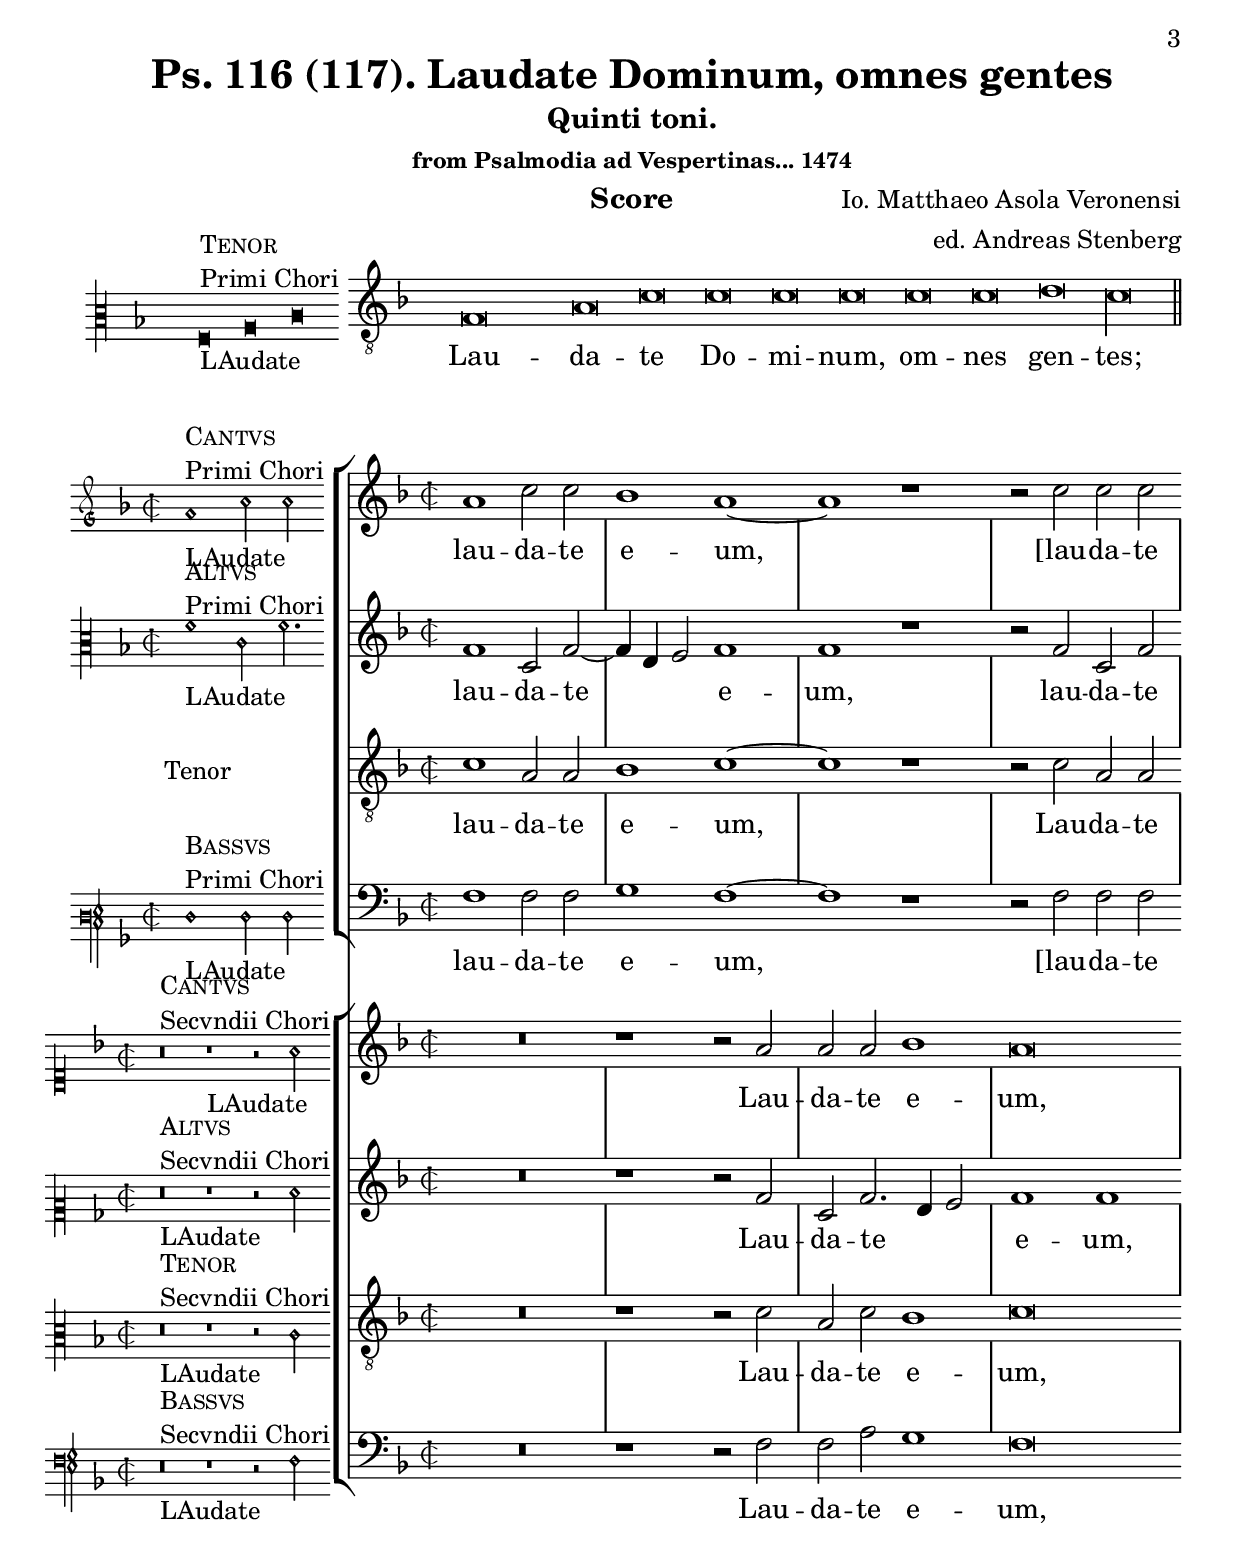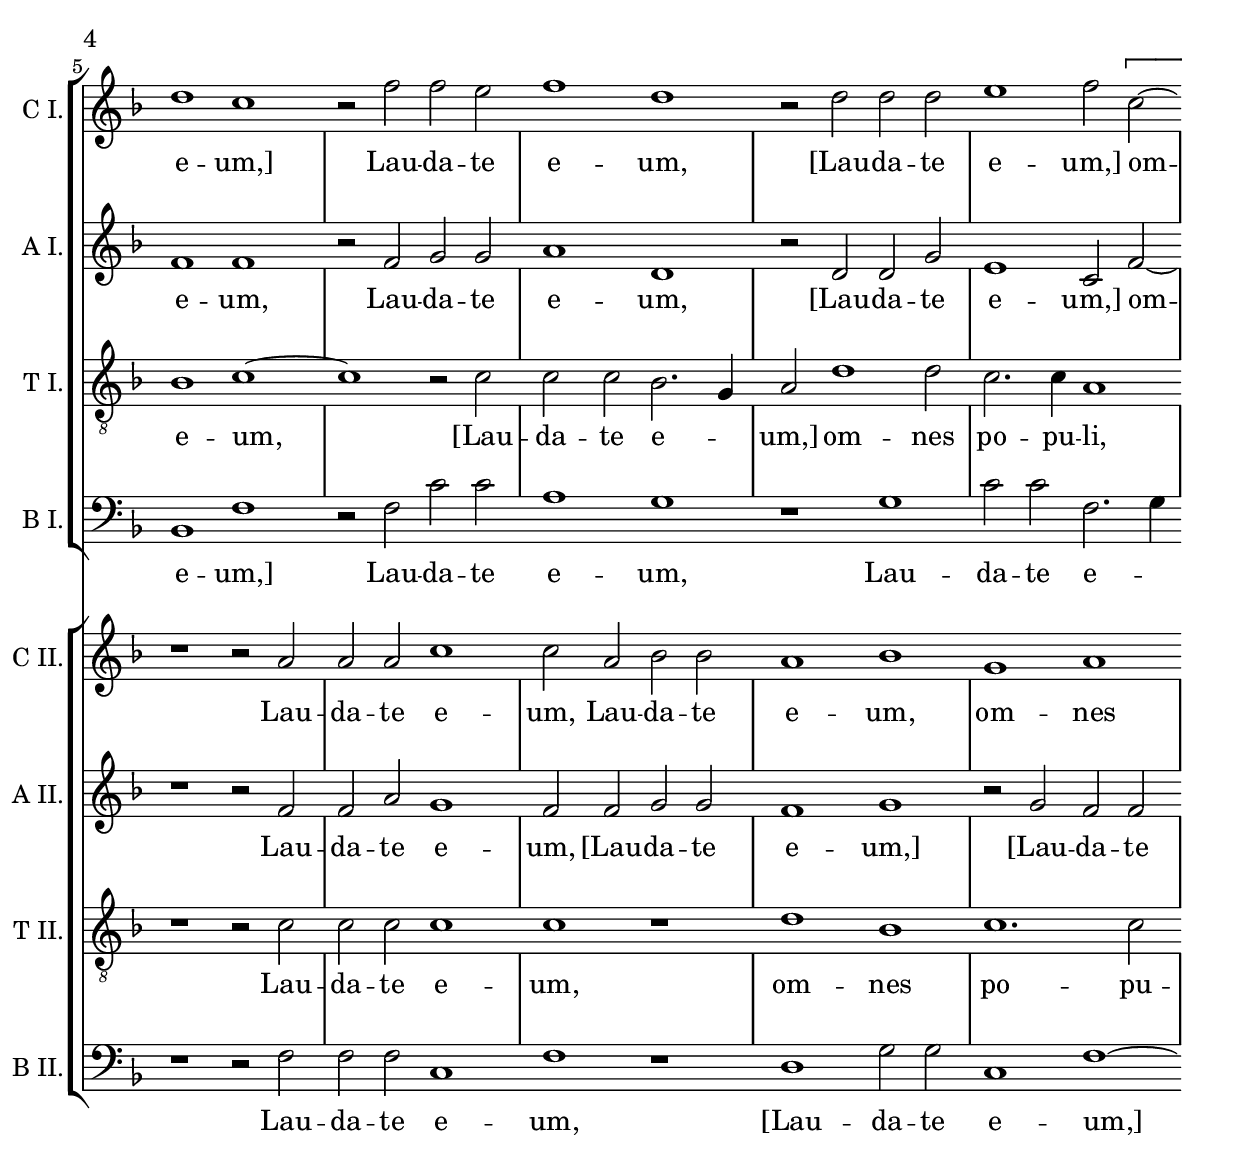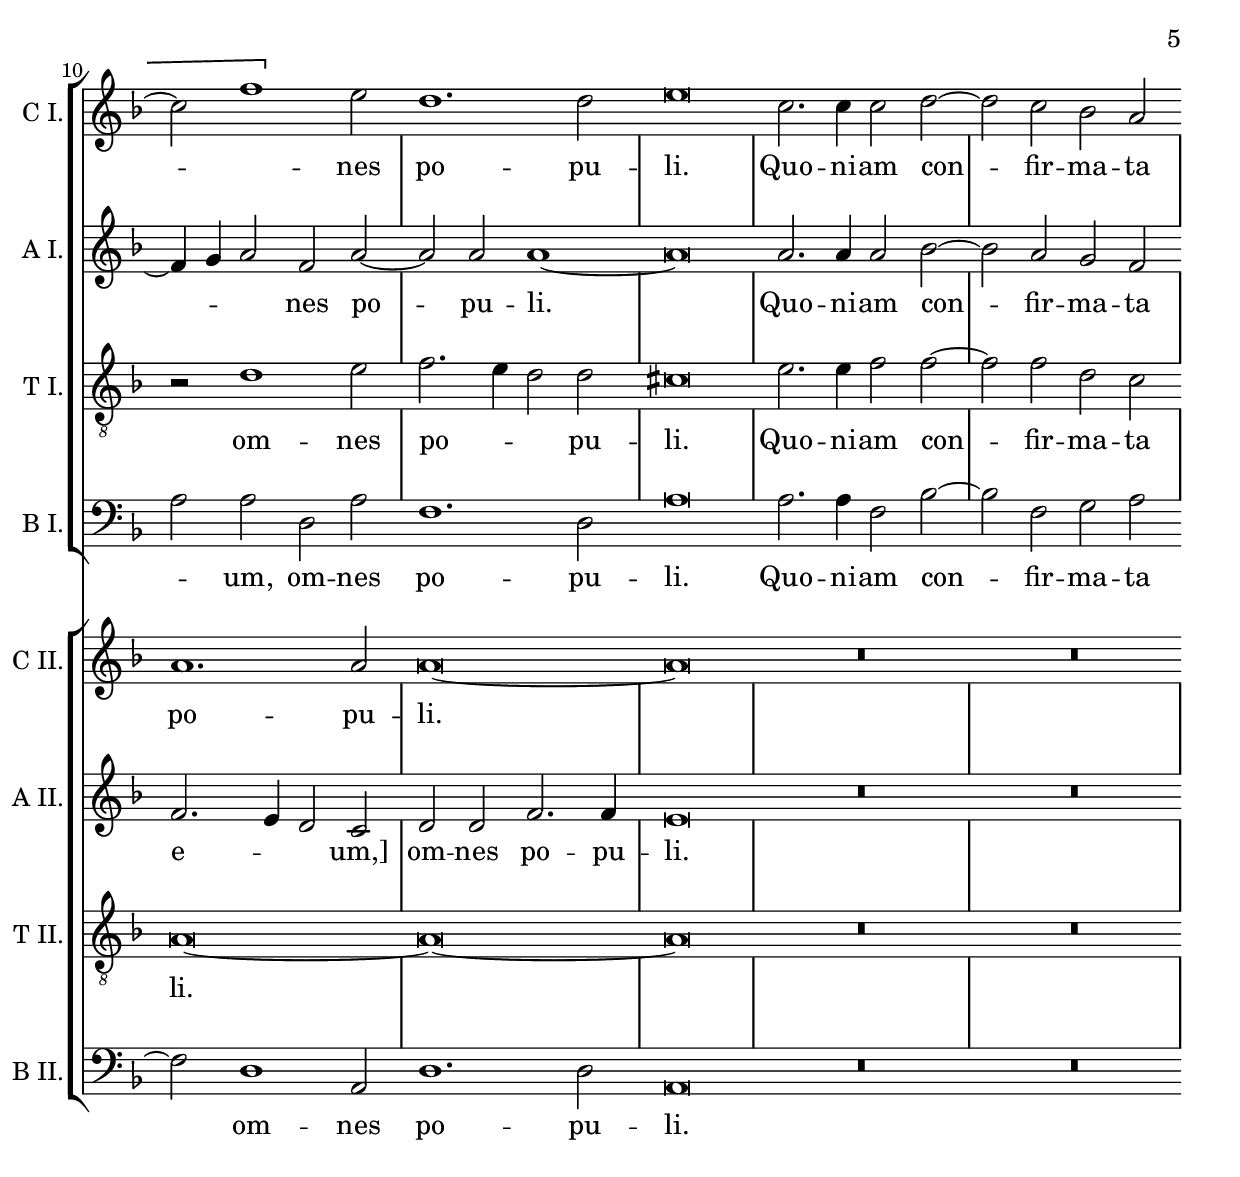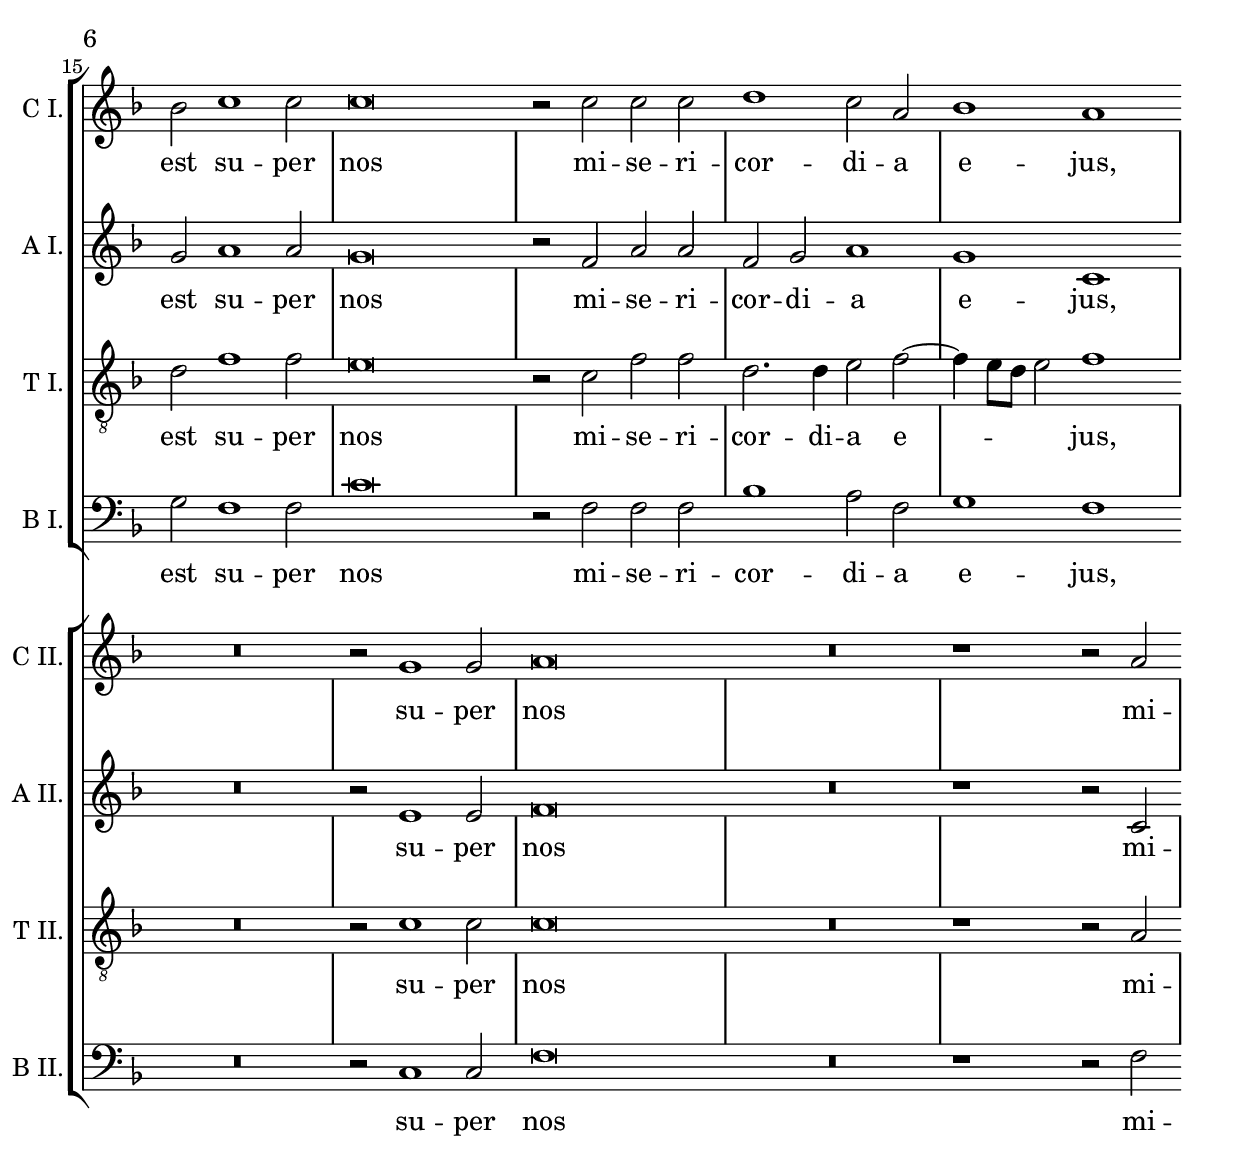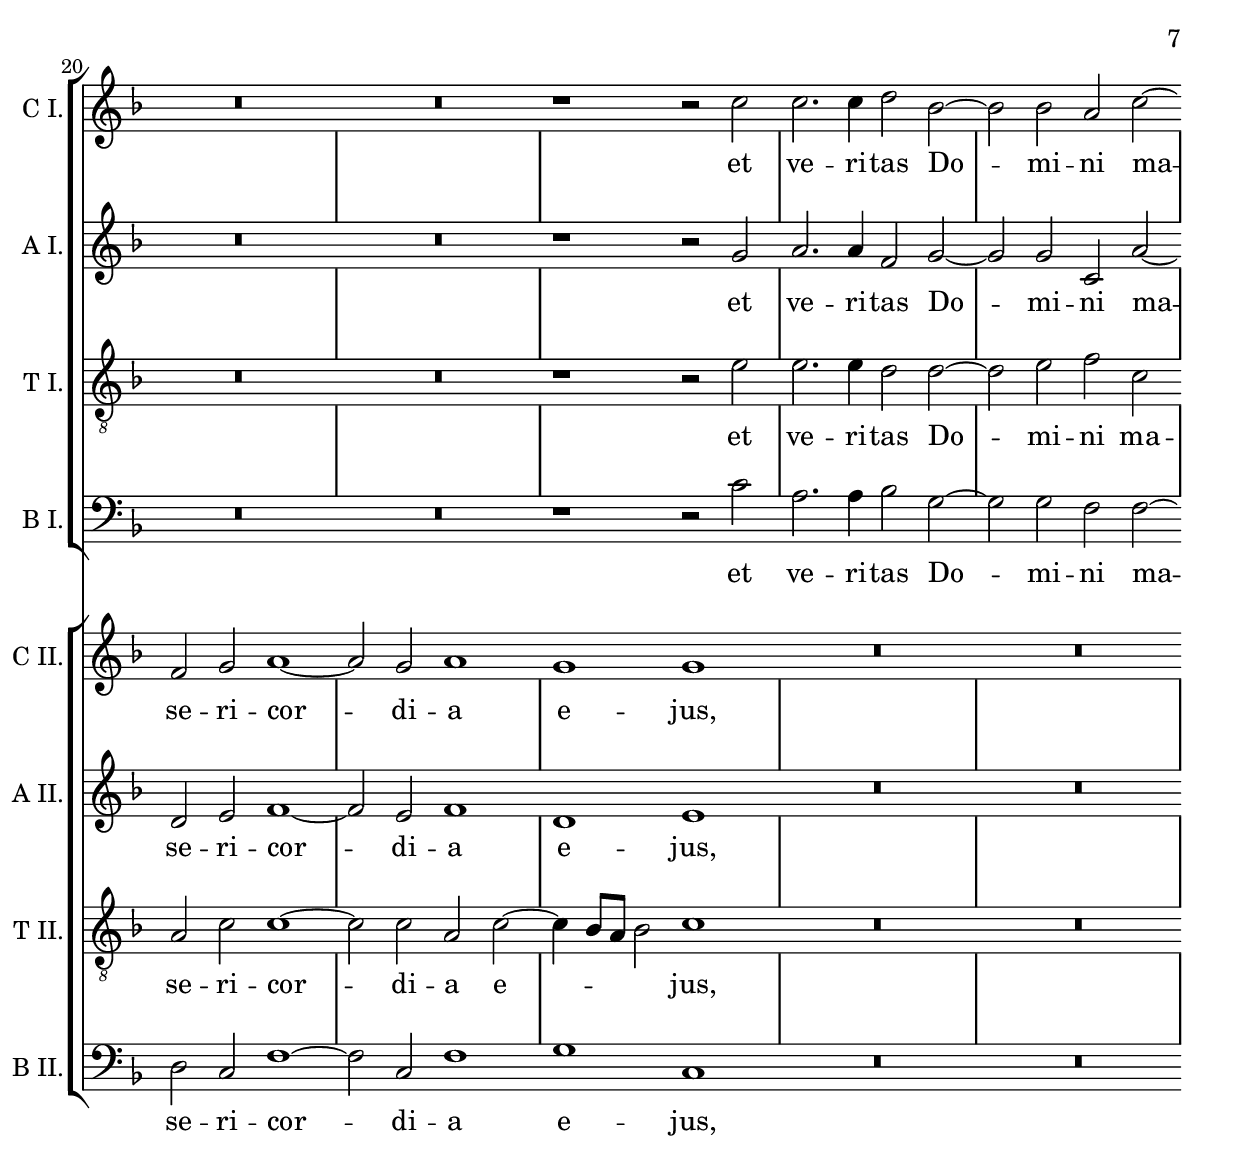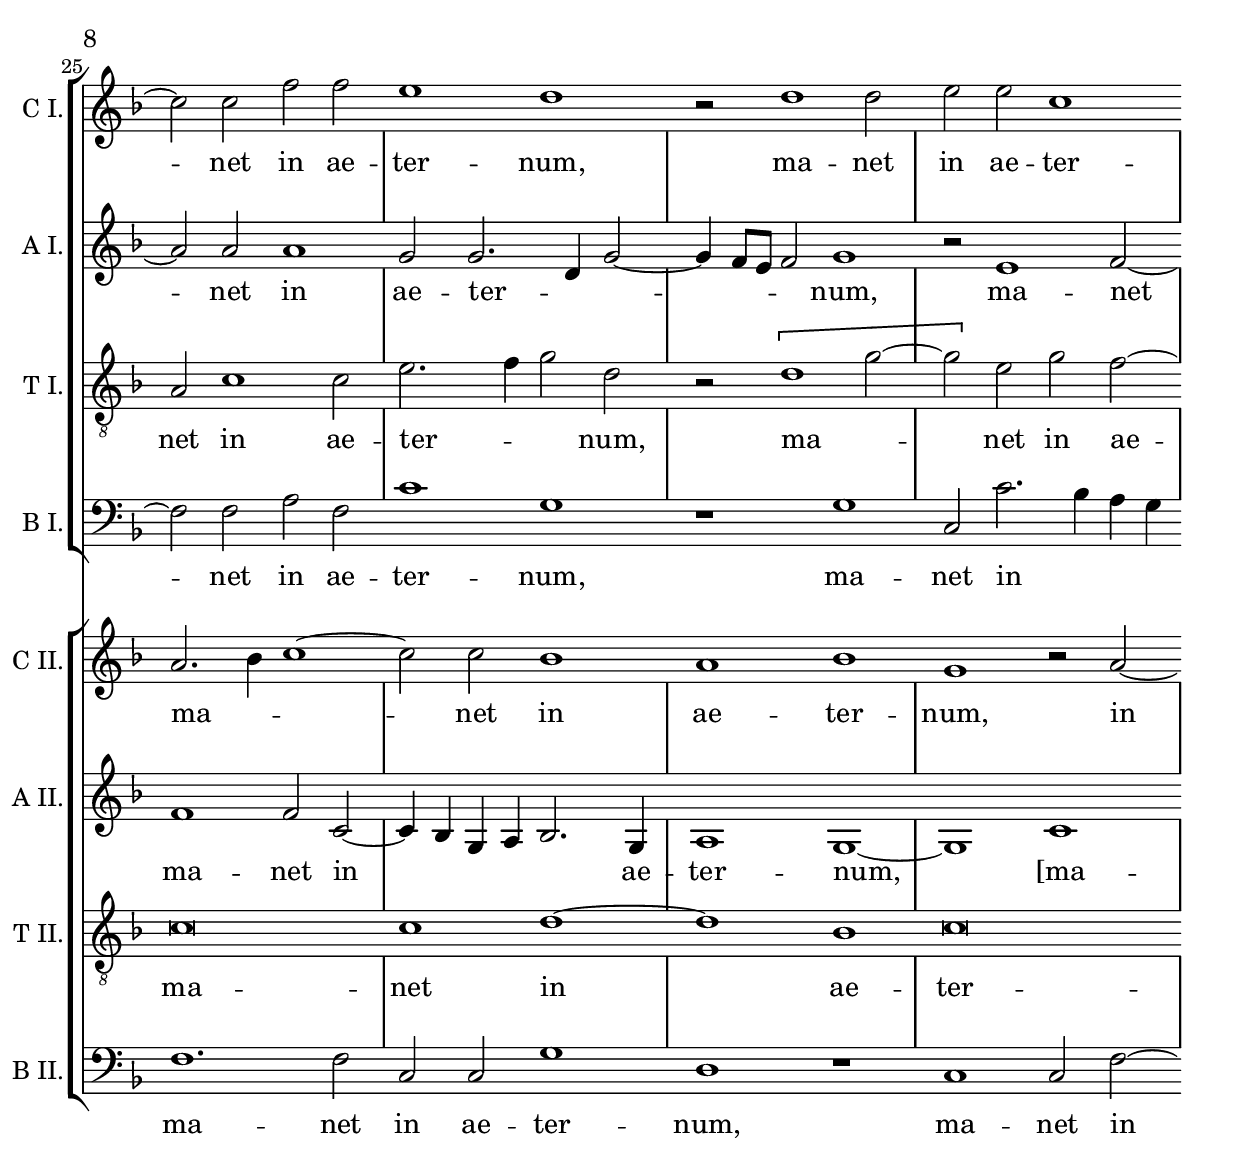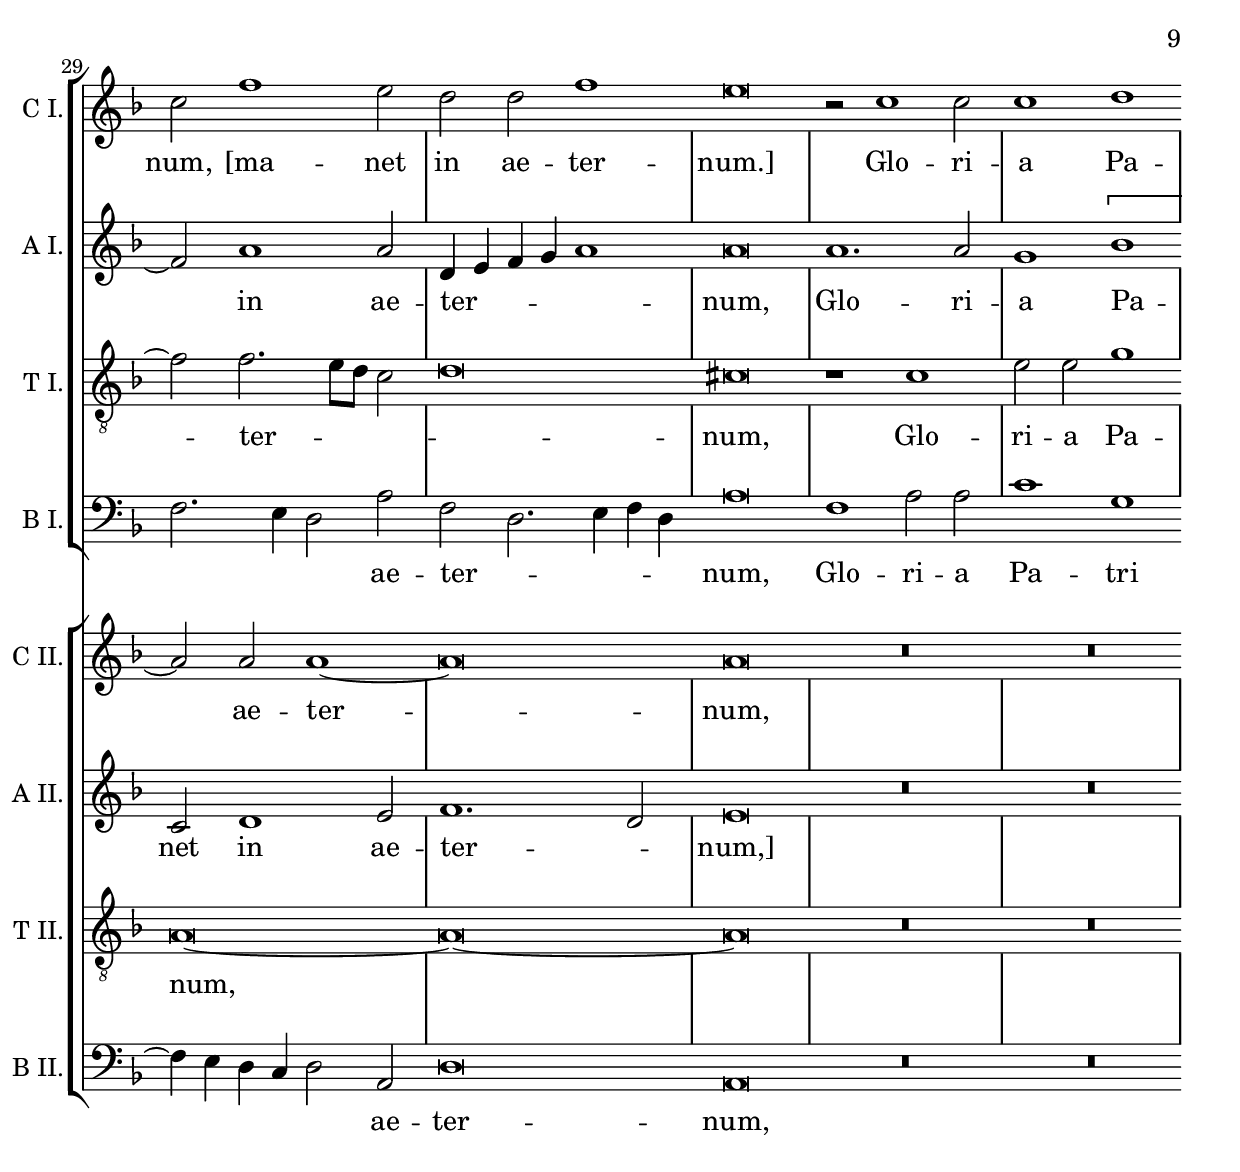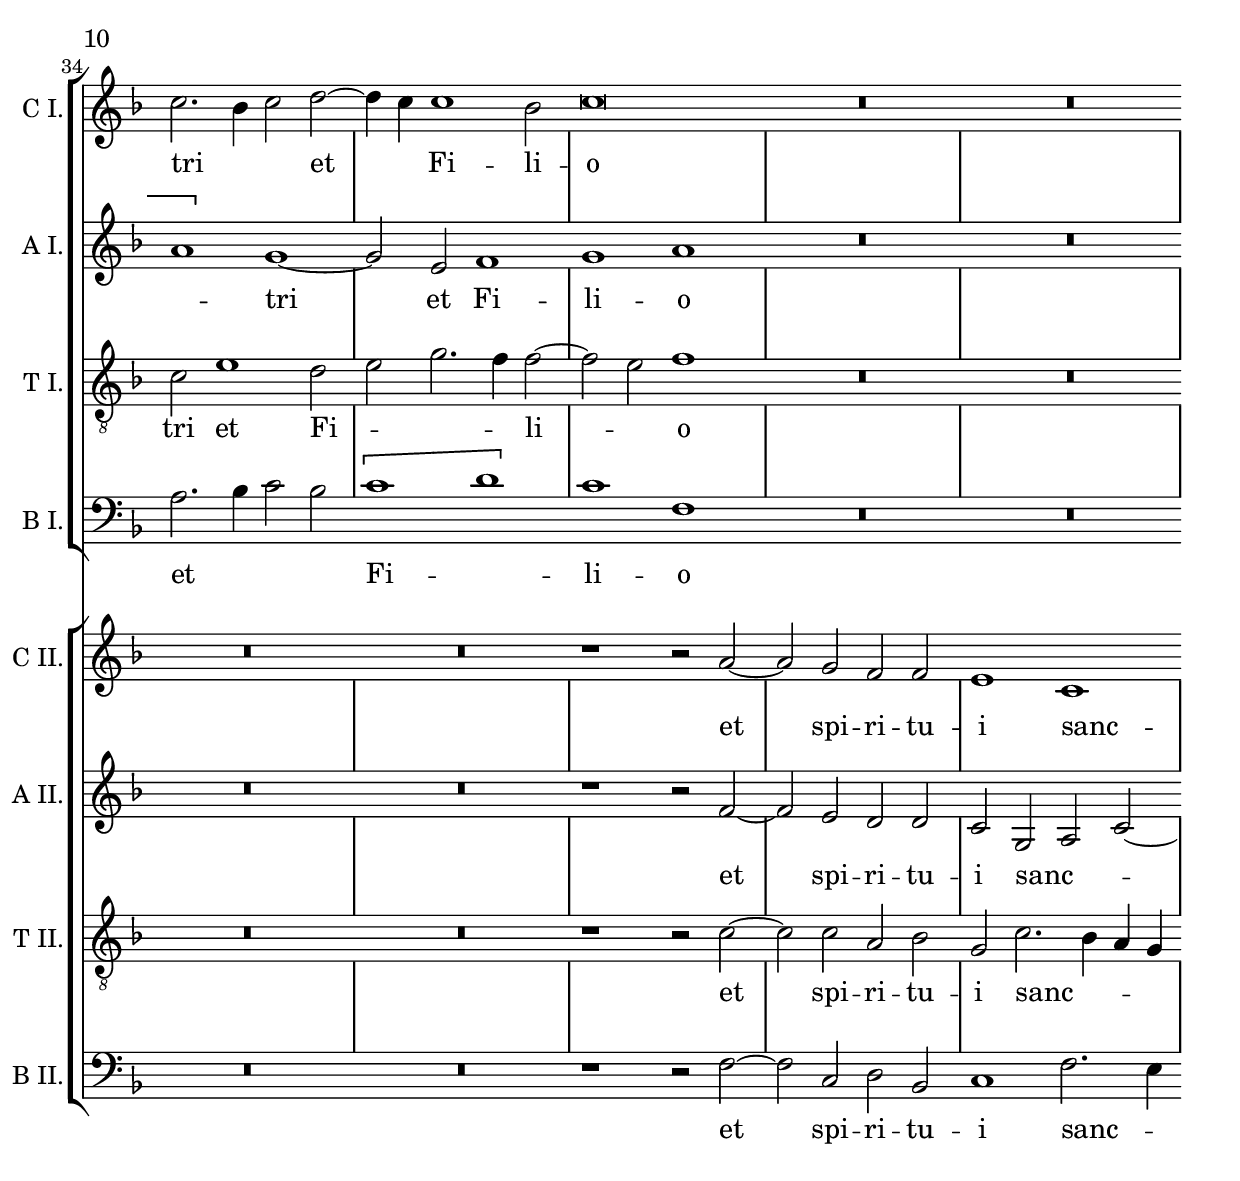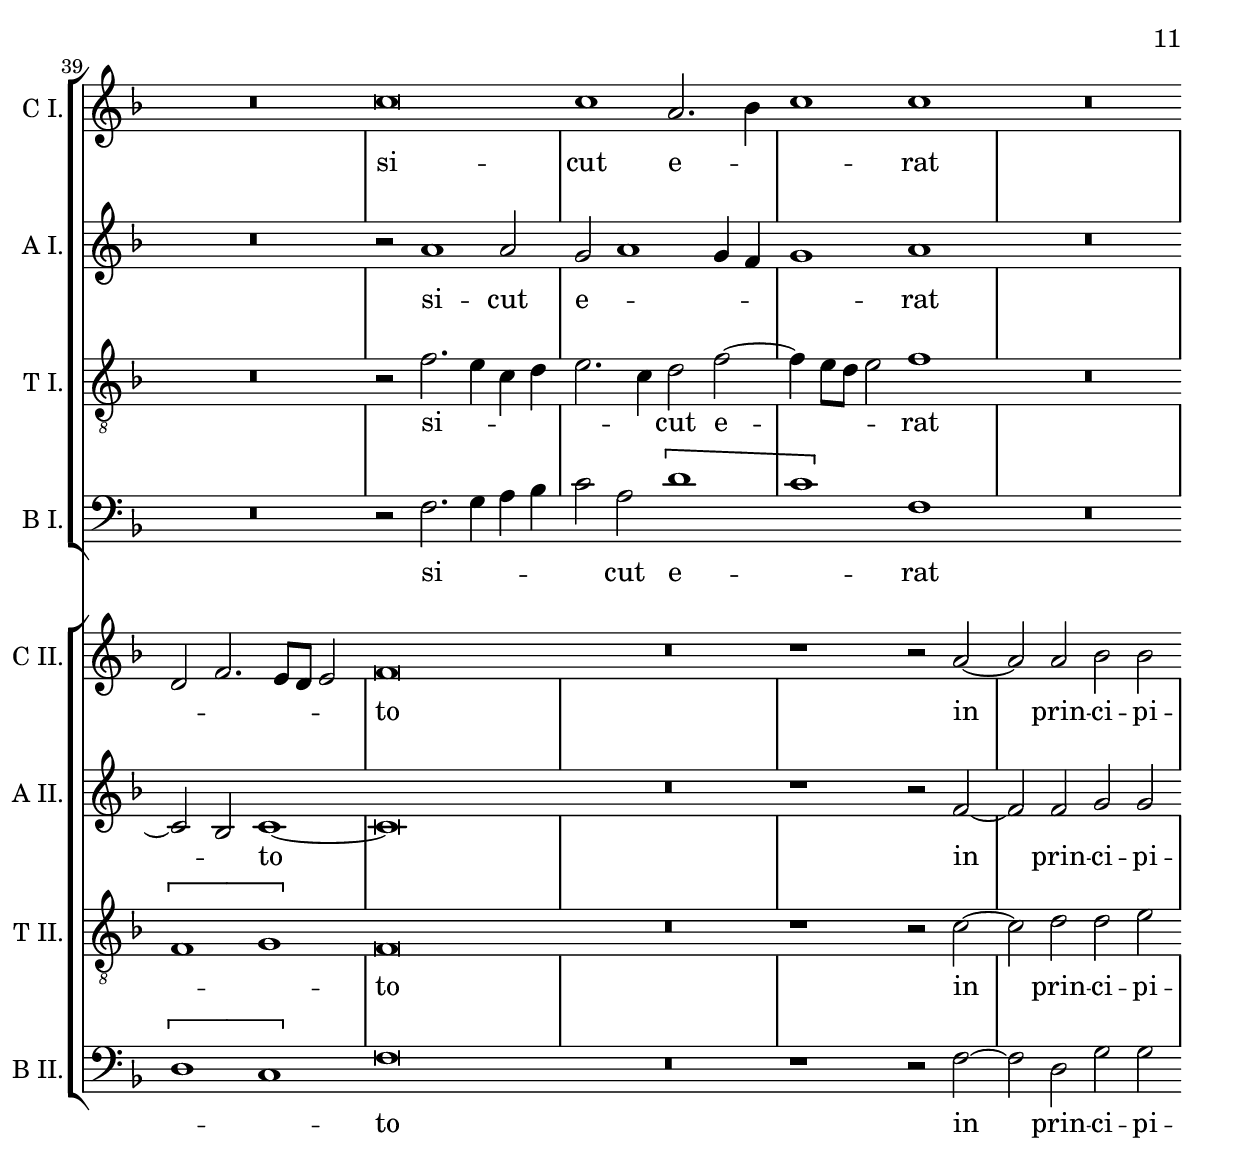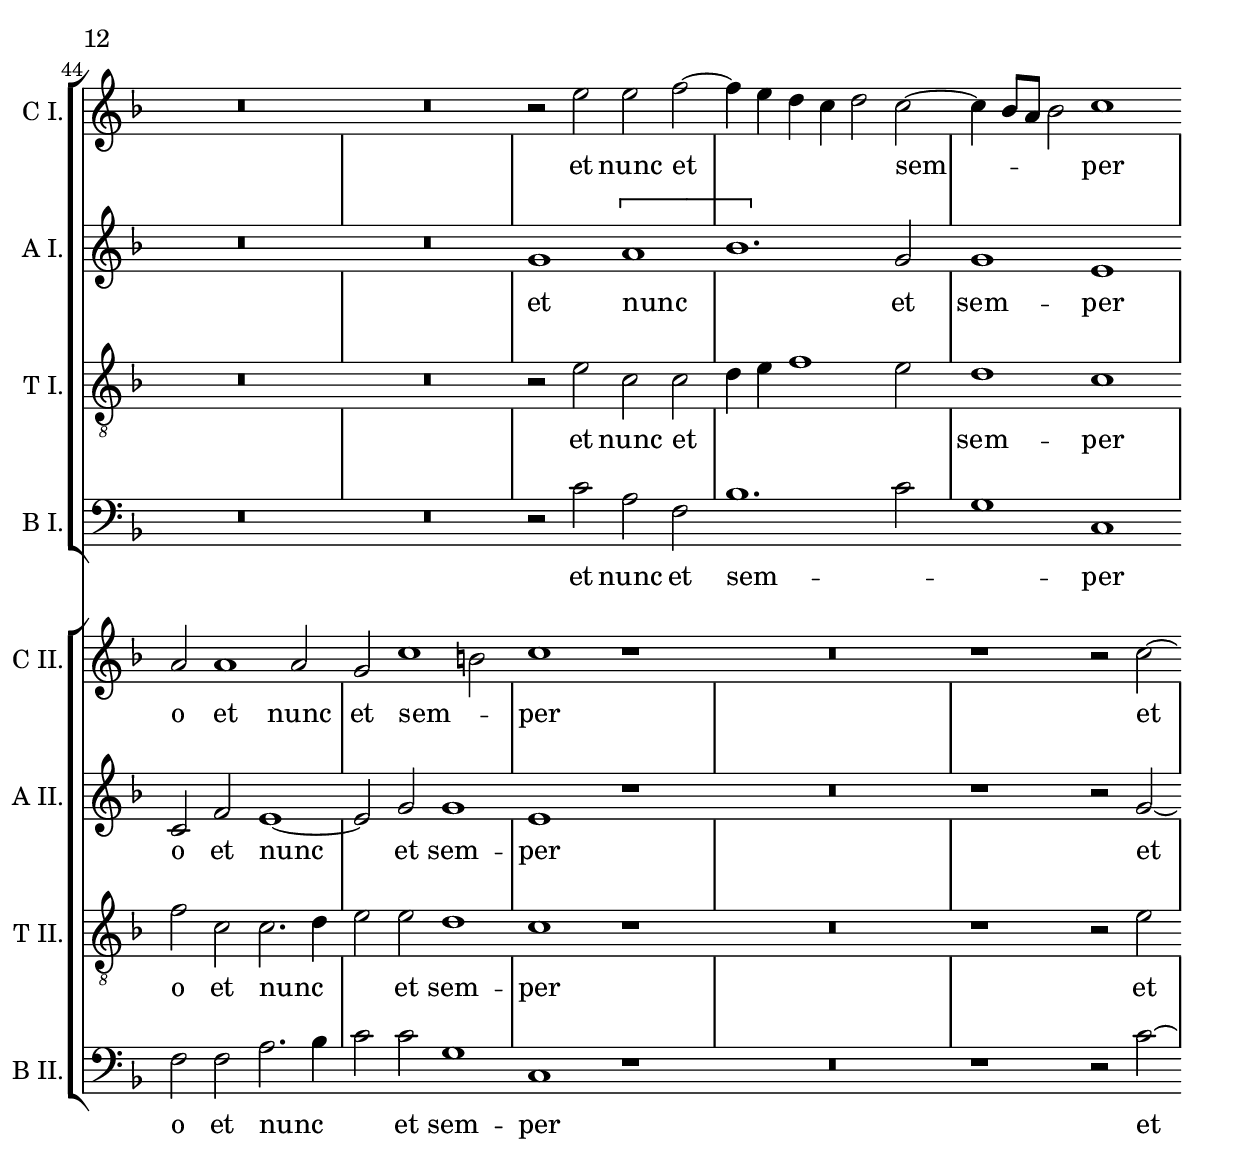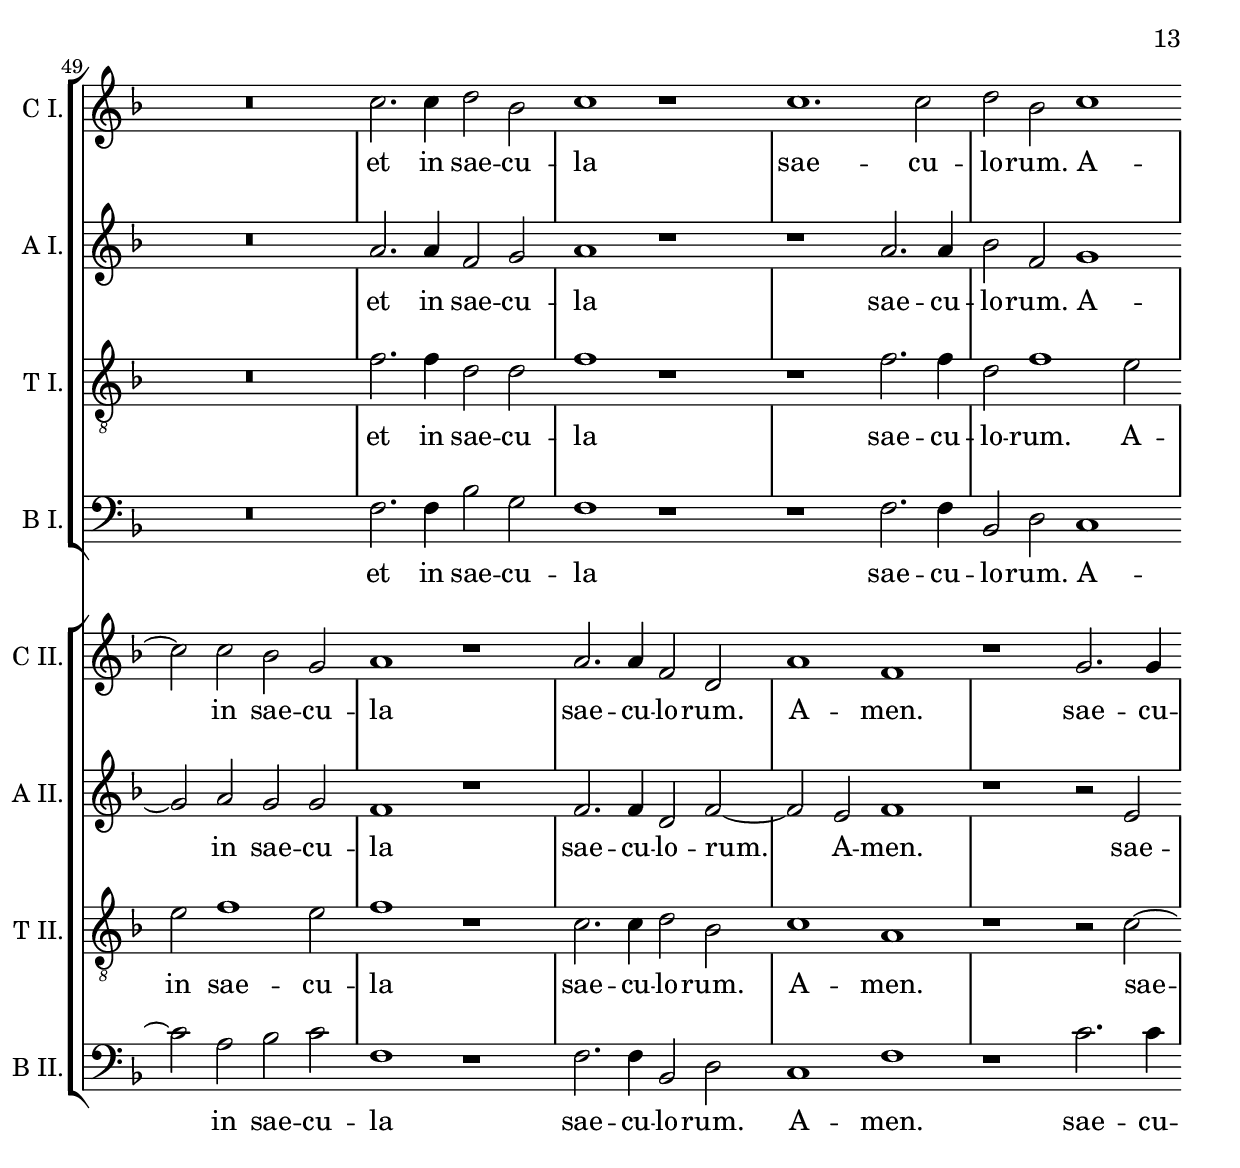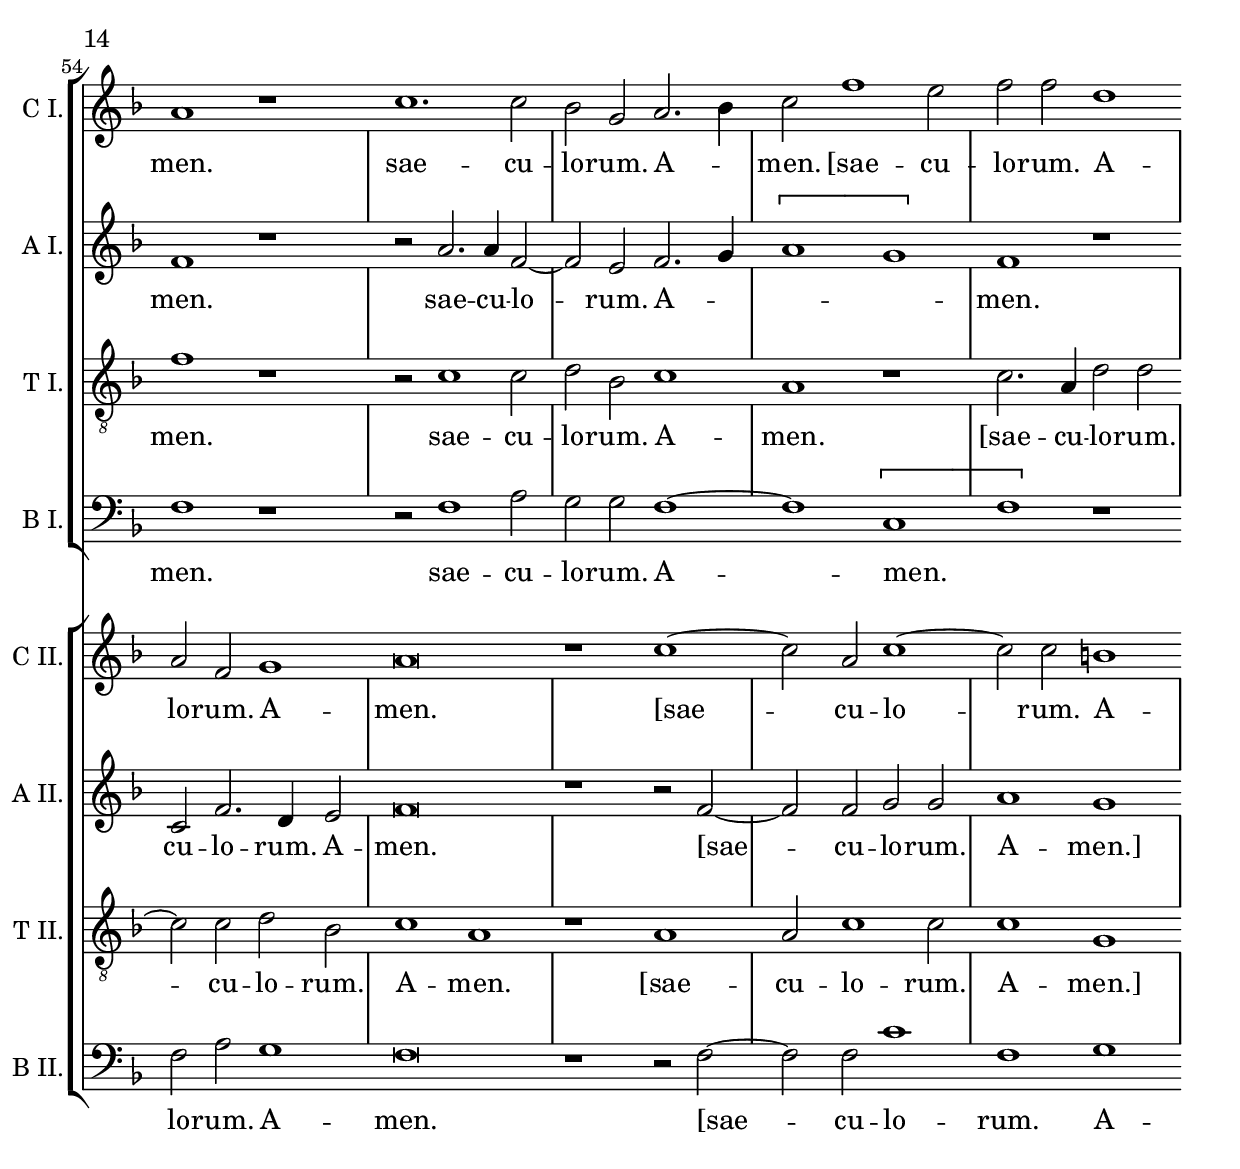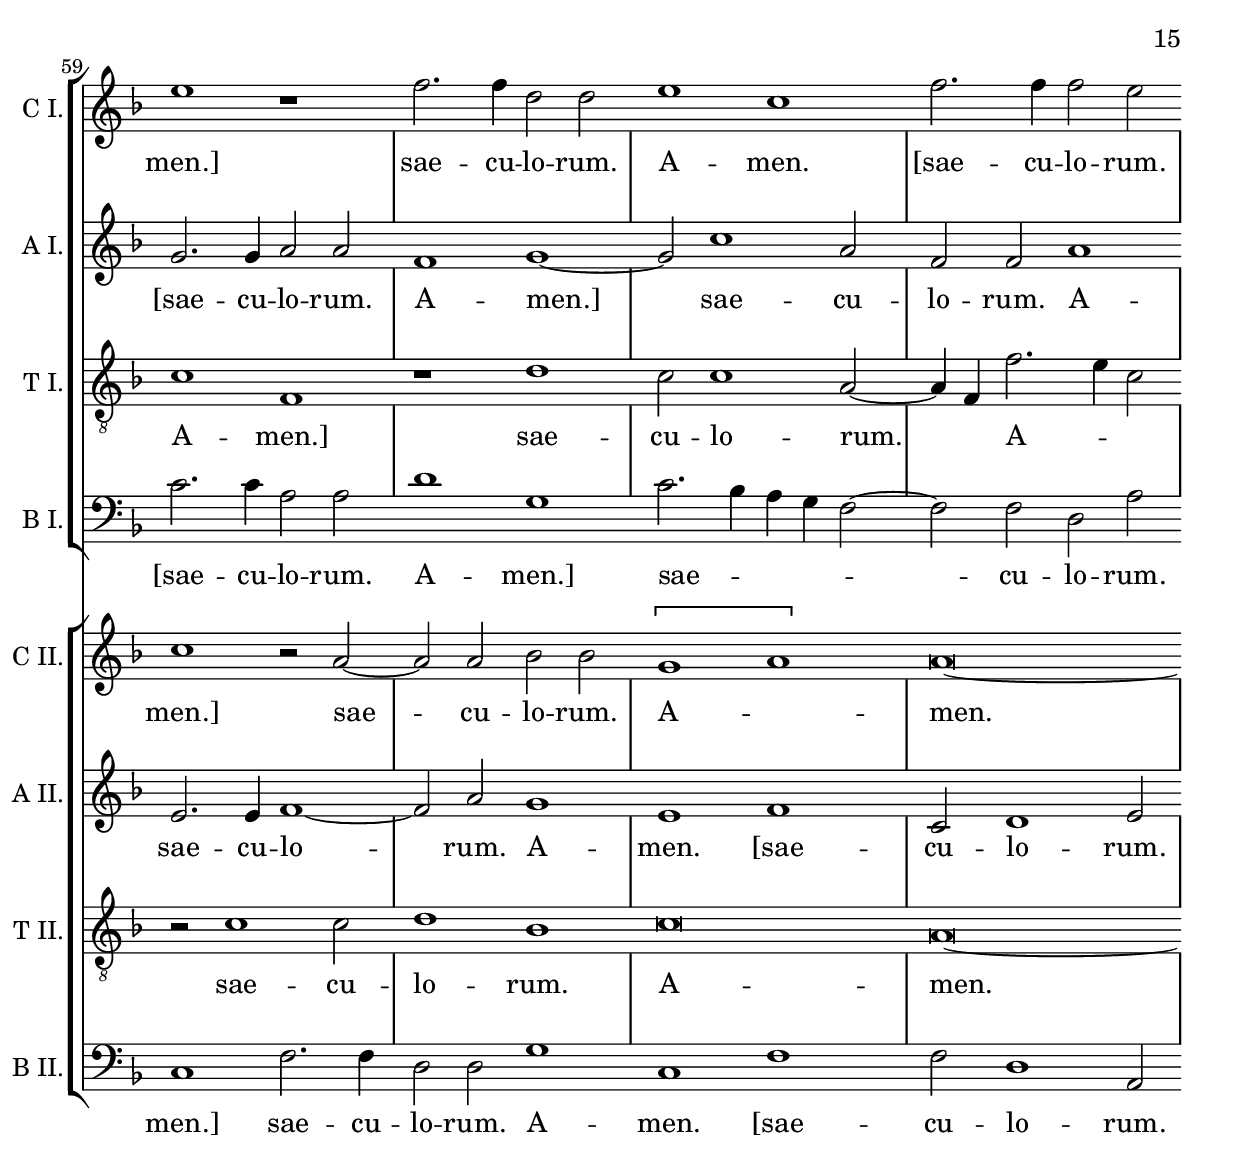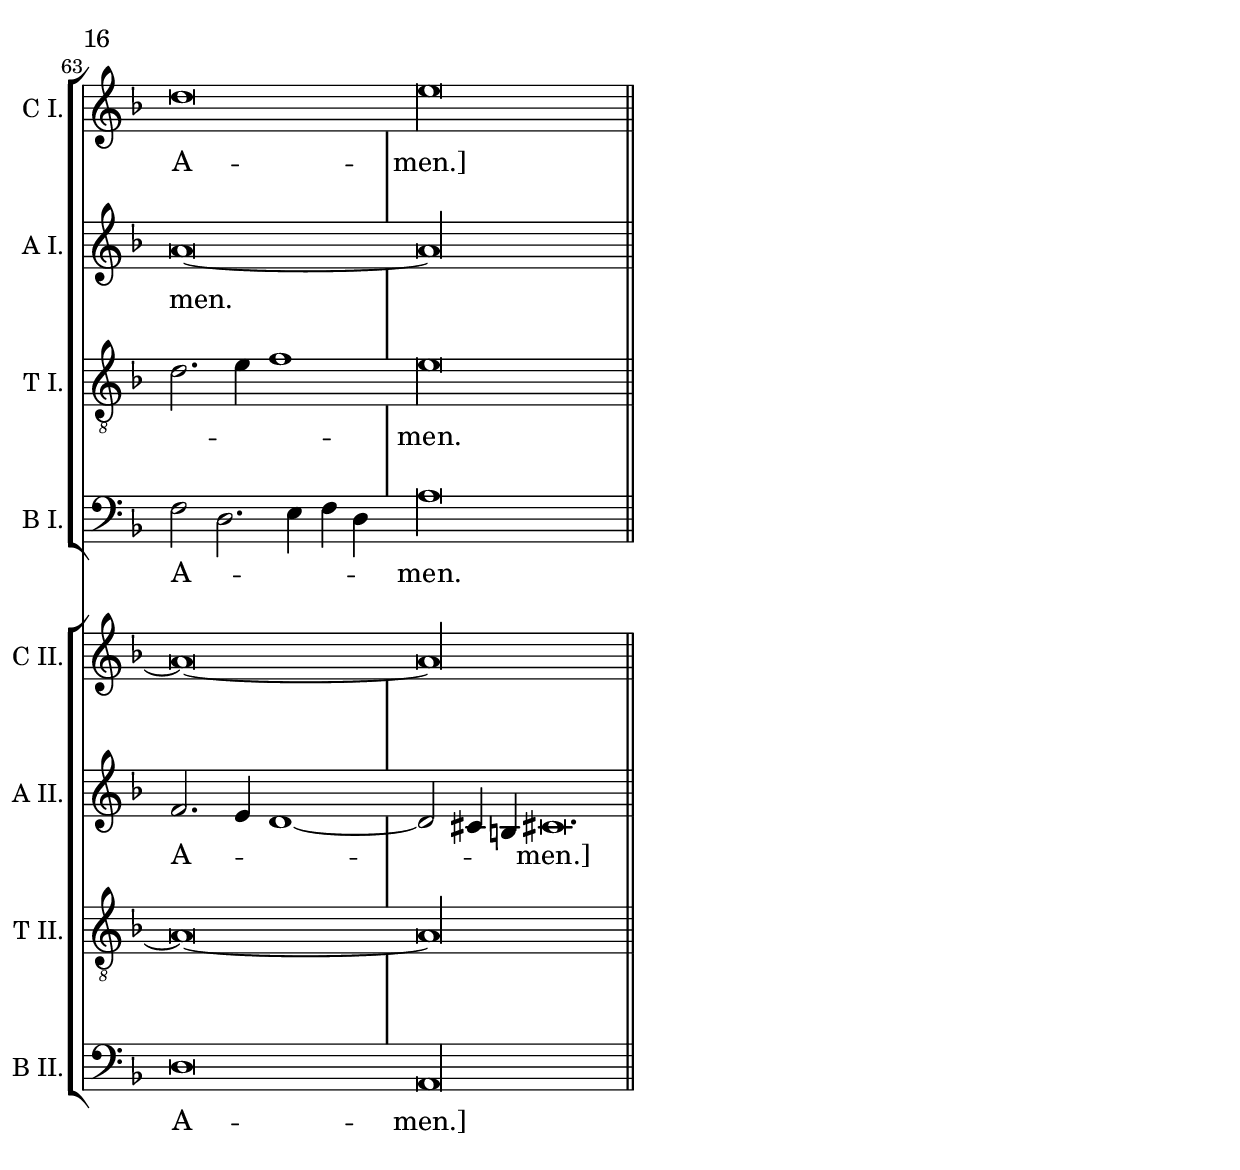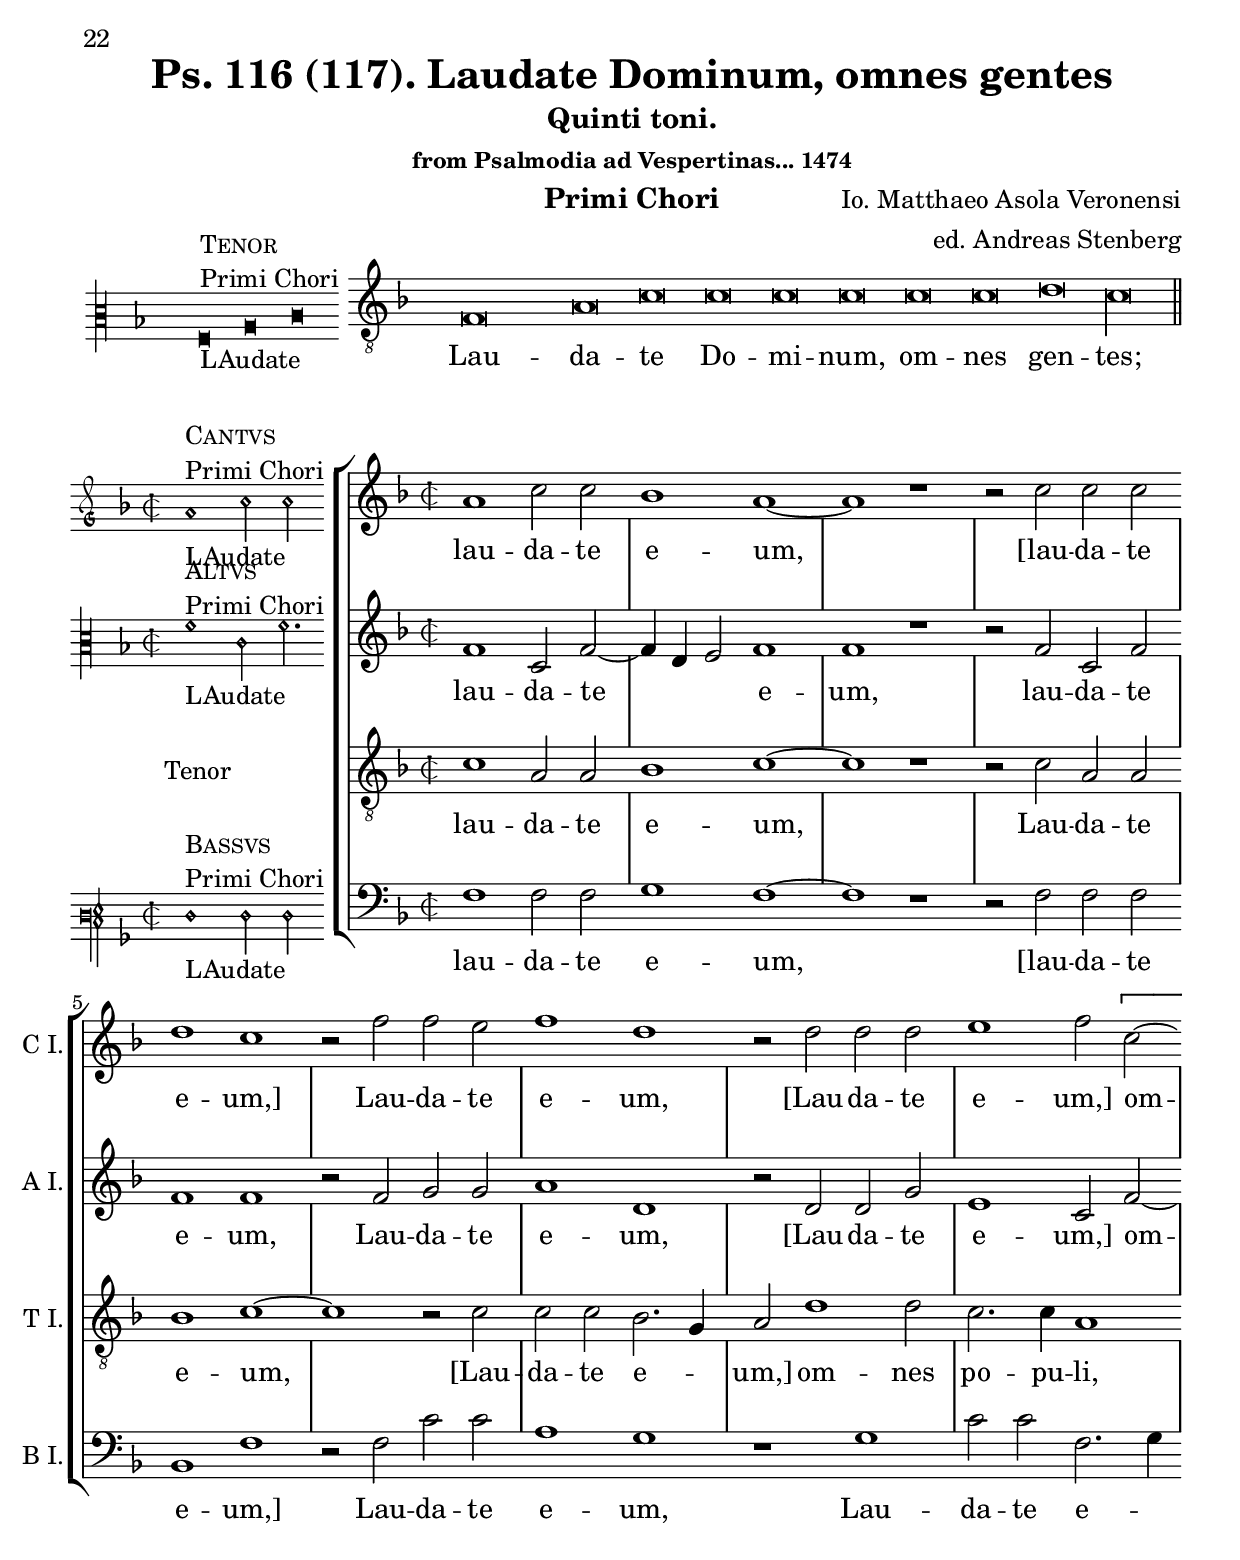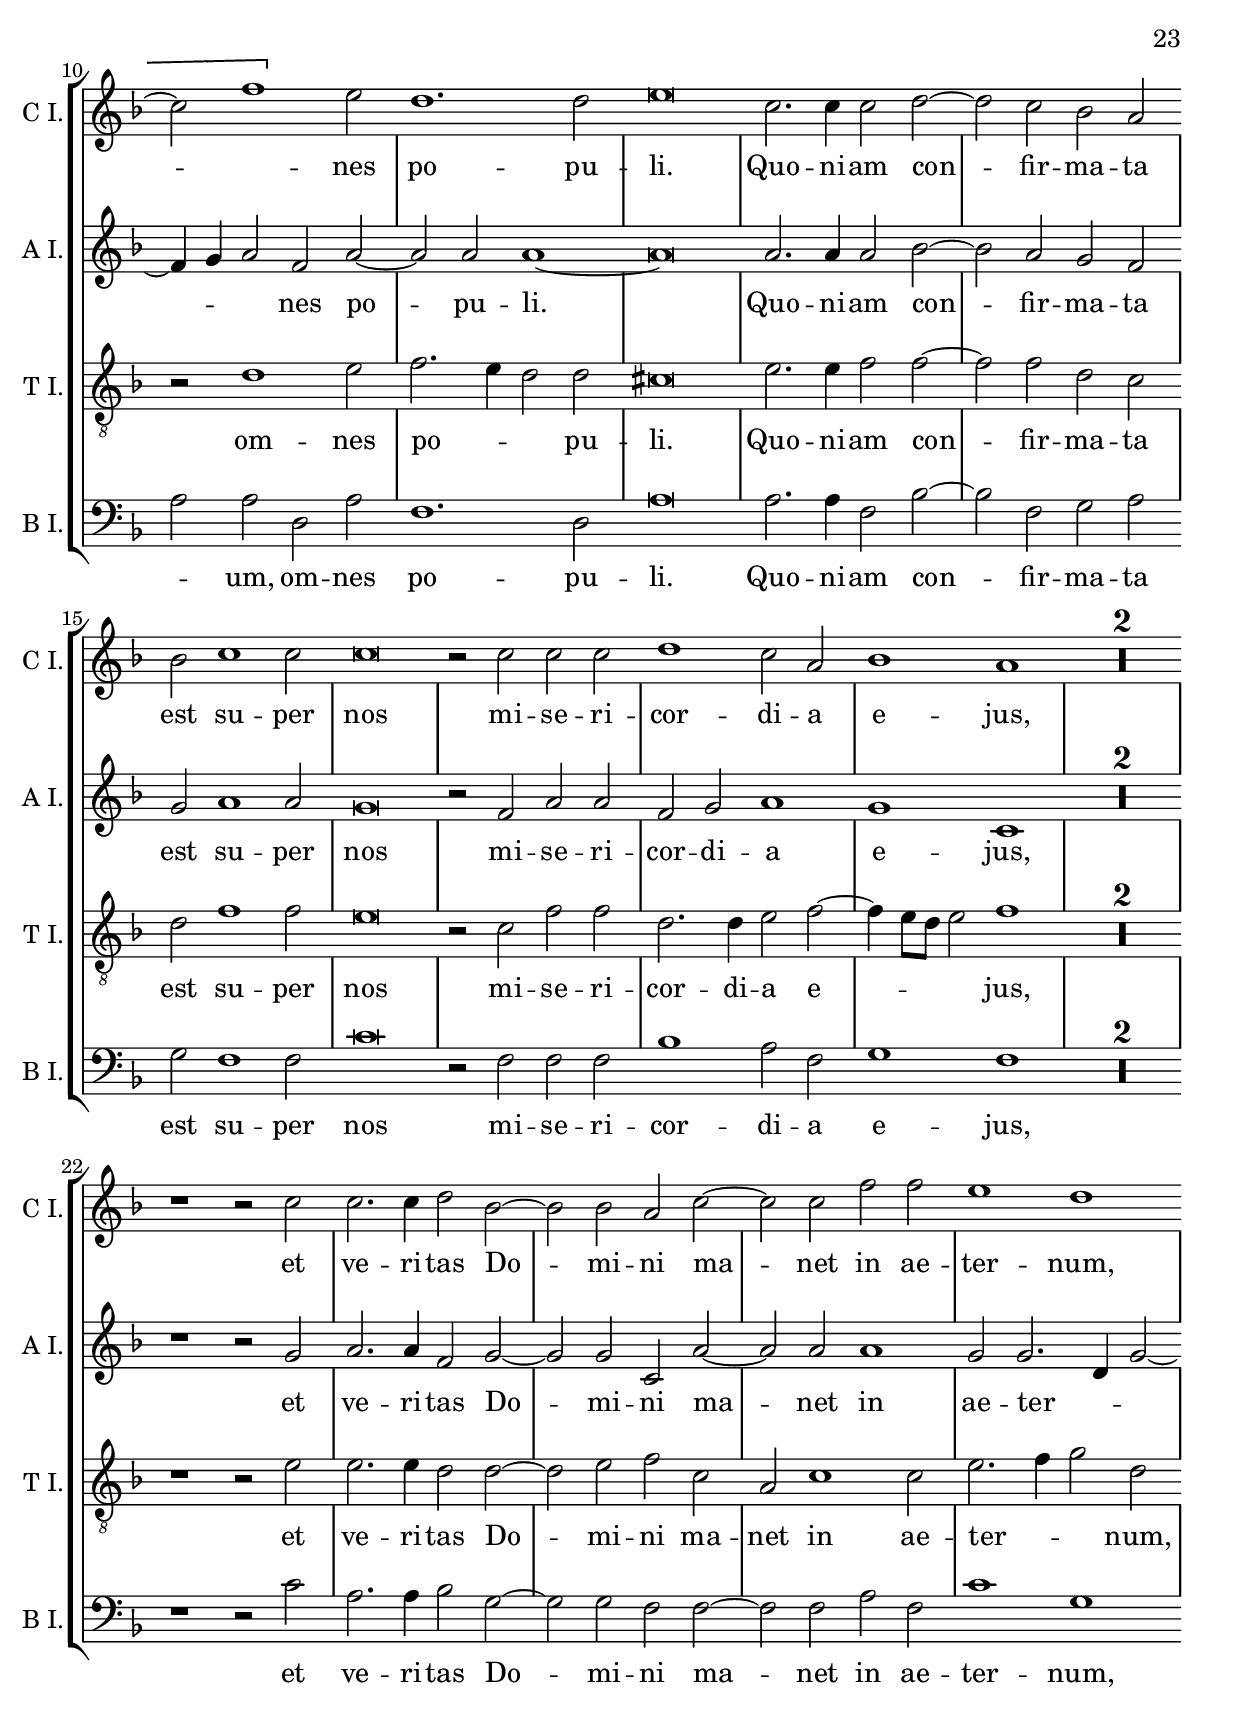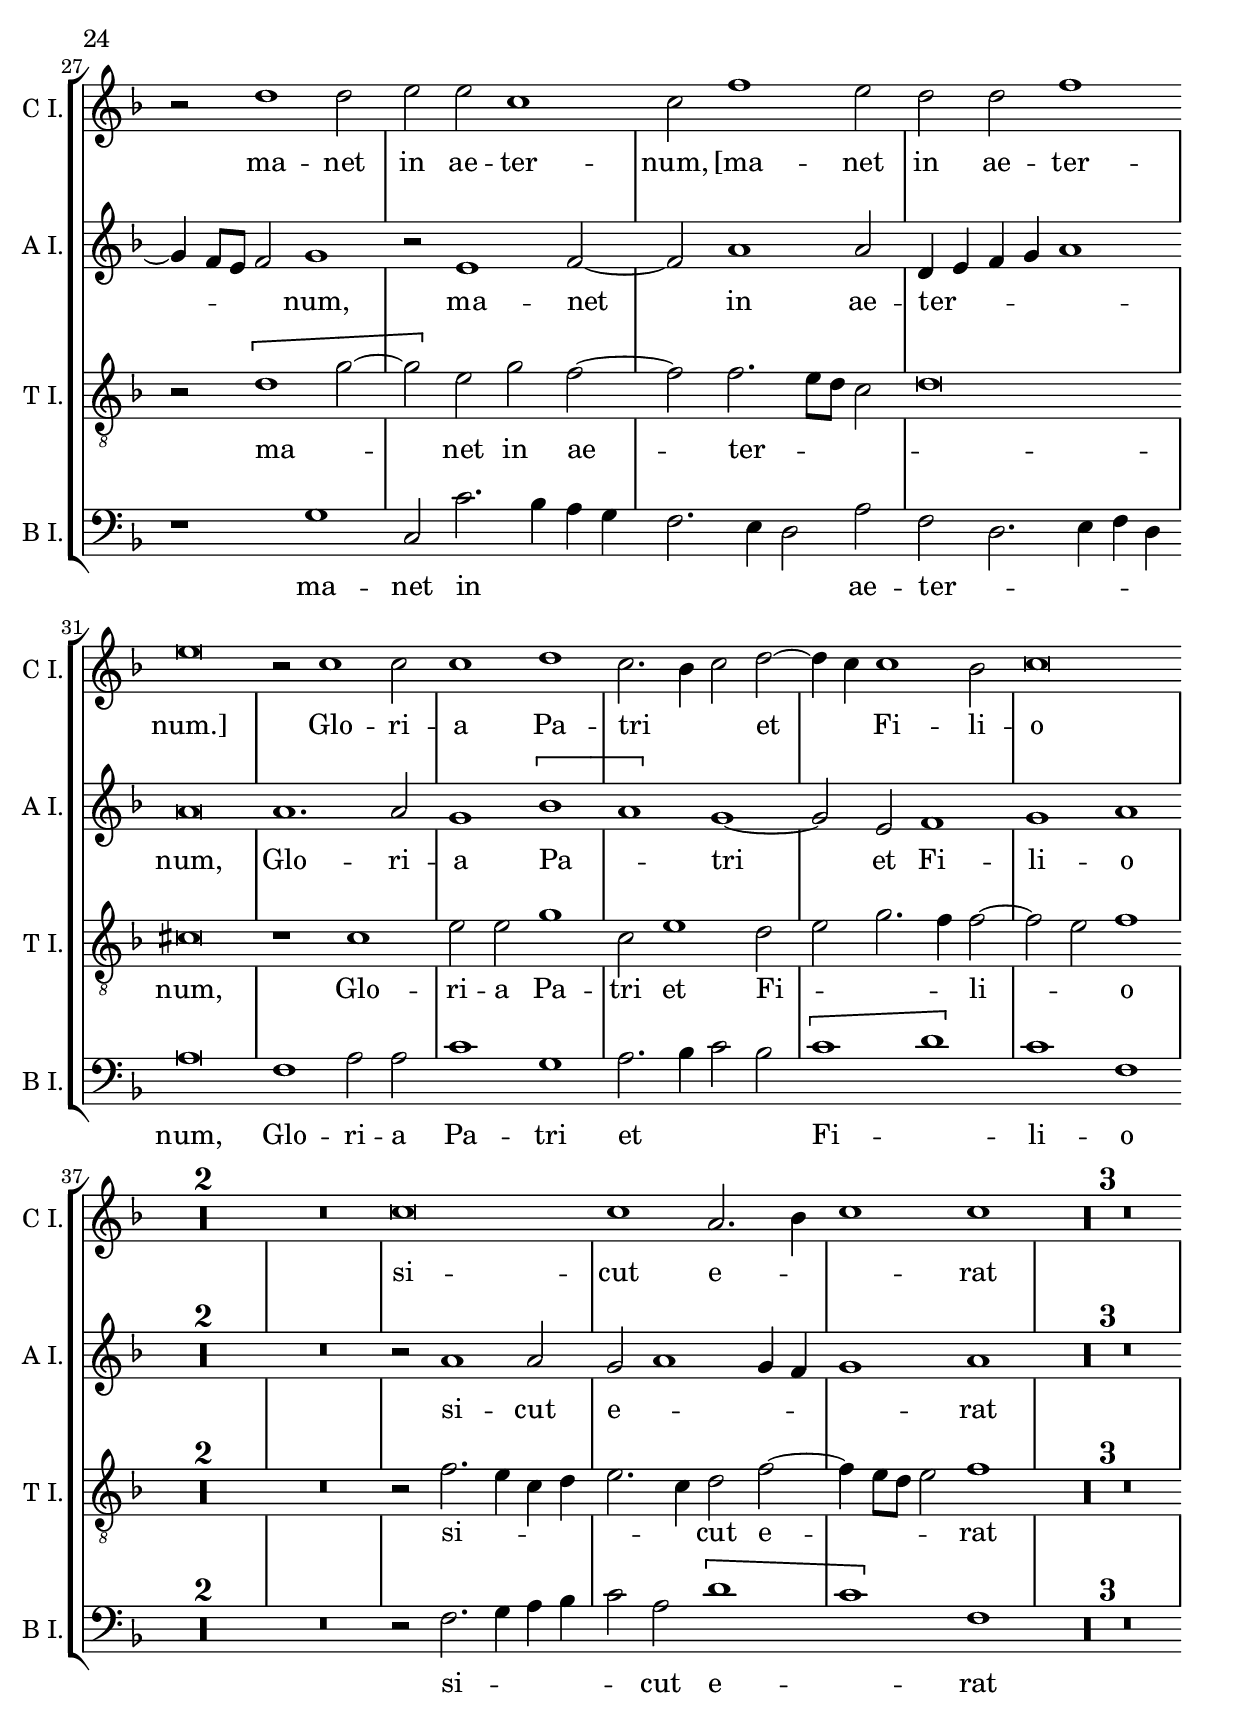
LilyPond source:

\version "2.18.0"
\include "deutsch.ly"
ficta = \once \set suggestAccidentals =##t
#(append! supported-clefs '(("mensural-f3" . ("clefs.mensural.f" 0 0))))

\header {
  title = "Ps. 116 (117). Laudate Dominum, omnes gentes"
  subtitle = "Quinti toni."
  subsubtitle = "from Psalmodia ad Vespertinas... 1474"
  composer = "Io. Matthaeo Asola Veronensi"
  arranger = "ed. Andreas Stenberg"
  poet = ""
  meter =""
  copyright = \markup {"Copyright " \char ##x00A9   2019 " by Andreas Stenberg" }
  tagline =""
}
%}
#(set-global-staff-size 22)
global = {
  \key f \major
  \time 2/2
  \set Timing.measureLength = #(ly:make-moment 4/2)
  \override Staff.TimeSignature.style = #'mensural
}
%% PDF p. 14.
sopMusic = \relative c'' {

  \set Score.tempoHideNote = ##t
  \tempo 1 = 76
  \time 2/2
  \set Timing.measureLength = #(ly:make-moment 4/2)
  \tag #'inScores { \override Staff.BarLine.transparent = ##t }
  \tag #'inParts { \set Timing.defaultBarType = "!" }
  a1 c2 c2
  b1 a1~
  a1 r1
  r2 c2 c2 c2
  d1 c1
  r2 f2					%% end of first line in orig.
  f2 e2
  f1 d1
  r2 d2 d2 d2
  e1 f2 \[c2~(
  c2 f1)\] e2
  d1. d2				%% end of second line
  e\breve
  c2. c4 c2 d2~
  d2 c2 b2 a2
  b2 c1 c2
  c\breve
  r2 c2 c2 c2
  d1 c2 a2
  b1 a1
  R\breve*2				%% end of third line
  r1 r2 c2
  c2. c4 d2 b2~
  b2 b2 a2 c2~
  c2 c2 f2 f2
  e1 d1
  r2 d1 d2
  e2 e2 c1
  c2					%% end of fourth line
  f1 e2
  d2 d2 f1
  e\breve
  r2 c1 c2
  c1 d1
  c2.( b4 c2) d2~(
  d4 c4) c1 b2
  c\breve
  R\breve*3
  c\breve				%% end of fifth line
  c1 a2.( b4
  c1) c1
  R\breve*3
  r2 e2 e2 f2~(
  f4 e4 d4 c4 d2) c2~(
  c4 b8 a8 b2) c1
  R\breve
  c2. c4				%% end of fifth line
  d2 b2
  c1 r1
  c1. c2
  d2 b2 c1
  a1 r1
  c1. c2
  b2 g2 a2.( b4)
  c2 f1 e2
  f2 					%% end of sixth line
  f2 d1
  e1 r1
  f2. f4 d2 d2
  e1 c1
  f2. f4 f2 e2
  d\breve
  \cadenzaOn
  e\longa
  \revert Staff.BarLine.transparent
  \bar "||"
}
sopWords = \lyricmode {

  % Alleluja. Laudate Dominum, omnes gentes;
  lau -- da -- te e -- um,
  [lau -- da -- te e -- um,]
  Lau -- da -- te e -- um,
  [Lau -- da -- te e -- um,]
  om -- nes po -- pu -- li.
  Quo -- ni -- am con -- fir -- ma -- ta est su -- per nos mi -- se -- ri -- cor -- di -- a e -- jus,
  et ve -- ri -- tas Do -- mi -- ni ma -- net in ae -- ter -- num,
  ma -- net in ae -- ter -- num,
  [ma -- net in ae -- ter -- num.]

  Glo -- ri -- a Pa -- tri et Fi -- li -- o
  si -- cut e -- rat
  et nunc et sem -- per
  et in sae -- cu -- la sae -- cu -- lo -- rum.
  A -- men.
  sae -- cu -- lo -- rum.
  A -- men.
  [sae -- cu -- lo -- rum.
  A -- men.]
  sae -- cu -- lo -- rum.
  A -- men.
  [sae -- cu -- lo -- rum.
  A -- men.]
}
%% PDF p.57
altoMusic = \relative c' {
  \tag #'inScores { \override Staff.BarLine.transparent = ##t }
  \tag #'inParts { \set Timing.defaultBarType = "!" }
  f1 c2 f2~(
  f4 d4 e2) f1
  f1  r1
  r2 f2 c2 f2
  f1				%% end of first line in orig.
  f1
  r2 f2 g2 g2
  a1 d,1
  r2 d2 d2 g2
  e1 c2 f2~(
  f4 g4				%% end of second line
  a2) f2 a2~
  a2 a2 a1~
  a\breve
  a2. a4 a2 b2~
  b2 a2 g2 f2
  g2 a1 a2
  g\breve
  r2 f2 a2 a2
  f2				%% end of third line
  g2 a1
  g1 c,1
  R\breve*2
  r1 r2 g'2
  a2. a4 f2 g2~
  g2 g2 c,2 a'2~
  a2 a2 a1
  g2 g2.( d4 g2~
  g4 f8 e8 			%% end of fourth line
  f2) g1
  r2 e1 f2~
  f2 a1 a2
  d,4( e4 f4 g4 a1)
  a\breve
  a1. a2
  g1 \[b1(
  a1)\] g1~
  g2 e2 f1
  g1 a1
  R\breve*2			%% end of fifth line
  R\breve
  r2 a1 a2
  g2( a1 g4 f4
  g1) a1
  R\breve*3
  g1 \[a1(
  b1.)\] g2
  g1 e1
  R\breve
  a2. a4 f2 g2
  a1 r1				%% end of sixth line
  r1 a2. a4
  b2 f2 g1
  f1 r1
  r2 a2. a4 f2~
  f2 e2 f2.( g4
  \[a1 g1)\]
  f1 r1
  g2. g4 a2			%% end of sewenth line
  a2
  f1 g1~
  g2 c1 a2
  f2 f2 a1
  a\breve~
  \cadenzaOn
  a\longa
  \revert Staff.BarLine.transparent
  \bar "||"
}
altoWords = \lyricmode {
  lau -- da -- te e -- um,
  lau -- da -- te e -- um,
  Lau -- da -- te e -- um,
  [Lau -- da -- te e -- um,]
  om -- nes po -- pu -- li.
  Quo -- ni -- am con -- fir -- ma -- ta est su -- per nos mi -- se -- ri -- cor -- di -- a e -- jus,
  et ve -- ri -- tas Do -- mi -- ni ma -- net in ae -- ter -- num,
  ma -- net in ae -- ter -- num,

  Glo -- ri -- a Pa -- tri et Fi -- li -- o
  si -- cut e -- rat
  et nunc et sem -- per
  et in sae -- cu -- la sae -- cu -- lo -- rum.
  A -- men.
  sae -- cu -- lo -- rum.
  A -- men.
  [sae -- cu -- lo -- rum.
  A -- men.]
  sae -- cu -- lo -- rum.
  A -- men.
}
%%PDF p. 97
tenorMusicInton = \relative c' {
  \clef "G_8"
  \time 2/2
  \set Score.tempoHideNote = ##t
  \tempo \longa = 66
  \override Staff.TimeSignature.transparent =##t
  \override Staff.BarLine.transparent = ##t
  %\override NoteHead.style = #'blackpetrucci
  \cadenzaOn
  \override NoteHead.ligature-flexa = ##f
  f,\breve
  a\breve
  \repeat unfold 6 { c\breve }
  d\breve
  c\longa
  \revert Staff.BarLine.transparent
  \bar "||"
}


tenorWordsInton = \lyricmode {
  Lau -- da -- te Do -- mi -- num, om -- nes gen -- tes;

}

%% PDF p.97
tenorMusic = \relative c' {
  \clef "G_8"
  \tag #'inScores { \override Staff.BarLine.transparent = ##t }
  \tag #'inParts { \set Timing.defaultBarType = "!" }
  c1 a2 a2
  b1				%% end of first line in orig.
  c1~
  c1 r1
  r2 c2 a2 a2
  b1 c1~
  c1 r2 c2
  c2 c2 b2.( g4)
  a2 d1 d2
  c2. c4			%% end of second line
  a1
  r2 d1 e2
  f2.( e4 d2) d2
  cis\breve
  e2. e4 f2 f2~
  f2 f2 d2 c2
  d2 f1 f2
  e\breve
  r2 c2 f2 f2			%% end of third line
  d2. d4 e2 f2~(
  f4 e8 d8 e2) f1
  R\breve*2
  r1 r2 e2
  e2. e4 d2 d2~
  d2 e2 f2 c2
  a2 c1 c2
  e2.( f4 g2)			%% end of fourth line
  d2
  r2 \[d1( g2~
  g2)\] e2 g2 f2~
  f2 f2.( e8 d8 c2
  d\breve)
  cis\breve
  r1 c1
  e2 e2 g1
  c,2 e1 d2(
  e2 g2. f4) f2~(
  f2 				%% end of fifth line
  e2) f1
  R\breve*3
  r2 f2.( e4 c4 d4
  e2. c4) d2 f2~(
  f4 e8 d8 e2) f1
  R\breve*3
  r2 e2 c2 c2(
  d4 e4				%% end of sixth line
  f1 e2)
  d1 c1
  R\breve
  f2. f4 d2 d2
  f1 r1
  r1 f2. f4
  d2 f1 e2
  f1 r1
  r2 c1 c2
  d2				%% end of sewenth line
  b2 c1
  a1 r1
  c2. a4 d2 d2
  c1 f,1
  r1 d'1
  c2 c1 a2~(
  a4 f4) f'2.( e4 c2
  d2. e4 f1)
  \cadenzaOn
  e\longa
  \revert Staff.BarLine.transparent
  \bar "||"
}

tenorWords = \lyricmode {
  lau -- da -- te e -- um,
  Lau -- da -- te e -- um,
  [Lau -- da -- te e -- um,]
  om -- nes po -- pu -- li,
  om -- nes po -- pu -- li.
  Quo -- ni -- am con -- fir -- ma -- ta est su -- per nos mi -- se -- ri -- cor -- di -- a e -- jus,
  et ve -- ri -- tas Do -- mi -- ni ma -- net in ae -- ter -- num,
  ma -- net in ae -- ter -- num,

  Glo -- ri -- a Pa -- tri et Fi -- li -- o
  si -- cut e -- rat
  et nunc et sem -- per
  et in sae -- cu -- la sae -- cu -- lo -- rum.
  A -- men.
  sae -- cu -- lo -- rum.
  A -- men.
  [sae -- cu -- lo -- rum.
  A -- men.]
  sae -- cu -- lo -- rum.
  A -- men.
  [sae -- cu -- lo -- rum.
  A -- men.]
}
bassMusic = \relative c {
  \tag #'inScores { \override Staff.BarLine.transparent = ##t }
  \tag #'inParts { \set Timing.defaultBarType = "!" }
  f1 f2 f2
  g1 f1~
  f1 r1
  r2 f2 f2 f2
  b,1 f'1
  r2 f2					%% end of first line in orig.
  c'2 c2
  a1 g1
  r1 g1
  c2 c2 f,2.( g4
  a2) a2 d,2 a'2			%% end of second line
  f1. d2
  a'\breve
  a2. a4 f2 b2~
  b2 f2 g2 a2
  g2 f1 f2
  c'\breve
  r2 f,2 f2 f2
  b1 a2					%% end of third line
  f2
  g1 f1
  R\breve*2
  r1 r2 c'2
  a2. a4 b2 g2~
  g2 g2 f2 f2~
  f2 f2 a2 f2
  c'1 g1
  r1 g1
  c,2 c'2.( b4				%% end of fourth line
  a4 g4
  f2. e4 d2) a'2
  f2( d2. e4 f4 d4)
  a'\breve
  f1 a2 a2
  c1 g1
  a2.( b4 c2 b2)			%% end of fifth line
  \[c1( d1)\]
  c1 f,1
  R\breve*3
  r2 f2.( g4 a4 b4
  c2) a2 \[d1(
  c1)\] f,1
  R\breve*3
  r2 c'2 a2 f2
  b1.( c2
  g1) c,1				%% end of sixth line
  R\breve
  f2. f4 b2 g2
  f1 r1
  r1 f2. f4
  b,2 d2 c1
  f1 r1
  r2 f1 a2
  g2 g2 f1~
  f1					%% end of sewenth line
  \[c1(
  f1)\] r1
  c'2. c4 a2 a2
  d1 g,1
  c2.( b4 a4 g4 f2~
  f2) f2 d2 a'2
  f2( d2. e4 f4 d4)
  \cadenzaOn
  a'\longa
  \revert Staff.BarLine.transparent
  \bar "||"
}
bassWords = \lyricmode {
  % Alleluja. Laudate Dominum, omnes gentes;
  lau -- da -- te e -- um,
  [lau -- da -- te e -- um,]
  Lau -- da -- te e -- um,
  Lau -- da -- te e -- um,
  om -- nes po -- pu -- li.
  Quo -- ni -- am con -- fir -- ma -- ta est su -- per nos mi -- se -- ri -- cor -- di -- a e -- jus,
  et ve -- ri -- tas Do -- mi -- ni ma -- net in ae -- ter -- num,
  ma -- net in ae -- ter -- num,

  Glo -- ri -- a Pa -- tri et Fi -- li -- o
  si -- cut e -- rat
  et nunc et sem -- per
  et in sae -- cu -- la sae -- cu -- lo -- rum.
  A -- men.
  sae -- cu -- lo -- rum.
  A -- men.
  [sae -- cu -- lo -- rum.
  A -- men.]
  sae -- cu -- lo -- rum.
  A -- men.
  [sae -- cu -- lo -- rum.
  A -- men.]
}
%% PDF p.174
sopIIMusic = \relative c' {

  \set Score.tempoHideNote = ##t
  \time 2/2
  \set Timing.measureLength = #(ly:make-moment 4/2)
  \tag #'inScores { \override Staff.BarLine.transparent = ##t }
  \tag #'inParts { \set Timing.defaultBarType = "!" }
  R\breve
  r1 r2 a'2
  a2 a2 b1
  a\breve
  r1 r2 a2
  a2 a2 c1
  c2					%% end of first line in orig.
  a2 b2 b2
  a1 b1
  g1 a1
  a1. a2
  a\breve~
  a\breve
  R\breve*3
  r2 g1 g2				%% end of second line
  a\breve
  R\breve
  r1 r2 a2
  f2 g2 a1~
  a2 g2 a1
  g1 g1
  R\breve*2
  a2.( b4 c1~
  c2) c2 b1
  a1 b1
  g1 r2 a2~
  a2					%% end of third line
  a2 a1~
  a\breve
  a\breve
  R\breve*4
  r1 r2 a2~
  a2 g2 f2 f2
  e1 c1(
  d2 f2. e8 d8 e2)
  f\breve
  R\breve
  r1 r2 a2~
  a2 a2 b2 				%% end of fourth line
  b2
  a2 a1 a2
  g2 c1( h2)
  c1 r1
  R\breve
  r1 r2 c2~
  c2 c2 b2 g2
  a1 r1
  a2. a4 f2 d2
  a'1					%% end of fifth line
  f1
  r1 g2. g4
  a2 f2 g1
  a\breve
  r1 c1~
  c2 a2 c1~
  c2 c2 h1
  c1 r2 a2~
  a2 a2 b2 b2
  \[g1( a1)\]
  a\breve~
  a\breve~
  \cadenzaOn
  a\longa
  \revert Staff.BarLine.transparent
  \bar "||"
}
sopIIWords = \lyricmode {
  Lau -- da -- te e -- um,
  Lau -- da -- te e -- um,
  Lau -- da -- te e -- um,
  om -- nes po -- pu -- li.
  %Quo -- ni -- am con -- fir -- ma -- ta est
  su -- per nos mi -- se -- ri -- cor -- di -- a e -- jus,
  %et ve -- ri -- tas Do -- mi -- ni
  ma -- net in ae -- ter -- num,
  in ae -- ter -- num,

  %  Glo -- ri -- a Pa -- tri et Fi -- li -- o
  et spi -- ri -- tu -- i sanc -- to
  %si -- cut e -- rat
  in prin -- ci -- pi -- o
  et nunc et sem -- per
  et in sae -- cu -- la sae -- cu -- lo -- rum.
  A -- men.
  sae -- cu -- lo -- rum.
  A -- men.
  [sae -- cu -- lo -- rum.
  A -- men.]
  sae -- cu -- lo -- rum.
  A -- men.
  [sae -- cu -- lo -- rum.
  A -- men.]
}
%% PDF p.213
altoIIMusic = \relative c' {
  \tag #'inScores { \override Staff.BarLine.transparent = ##t }
  \tag #'inParts { \set Timing.defaultBarType = "!" }
  R\breve
  r1 r2 f2
  c2 f2.( d4 e2)
  f1 f1
  r1 r2 f2
  f2 a2 g1				%% end of first line in orig.
  f2 f2 g2 g2
  f1 g1
  r2 g2 f2 f2
  f2.( e4 d2) c2
  d2					%% end of second line
  d2 f2. f4
  e\breve
  R\breve*3
  r2 e1 e2
  f\breve
  R\breve
  r1 r2 c2
  d2 e2 f1~
  f2 e2 f1
  d1 e1
  R\breve*2
  f1 f2 c2~(
  c4 b4					%% end of third line
  g4 a4 b2.) g4
  a1 g1~
  g1 c1
  c2 d1 e2
  f1.( d2)
  e\breve
  R\breve*4
  r1 r2 f2~
  f2 e2 d2 d2
  c2 g2( a2				%% end of fourth line
  c2~
  c2 b2) c1~
  c\breve
  R\breve
  r1 r2 f2~
  f2 f2 g2 g2
  c,2 f2 e1~
  e2 g2 g1
  e1 r1
  R\breve
  r1 r2 g2~
  g2 a2 g2 g2				%% end of fifth line
  f1 r1
  f2. f4 d2 f2~
  f2 e2 f1
  r1 r2 e2
  c2 f2. d4 e2
  f\breve
  r1 r2 f2~
  f2 f2 g2 g2
  a1					%% end of sixth line
  g1
  e2. e4 f1~
  f2 a2 g1
  e1 f1
  c2 d1 e2
  f2.( e4 d1~
  d2 cis4 h4) cis!\breve.
  \revert Staff.BarLine.transparent
  \bar "||"
}
altoIIWords = \lyricmode {
  Lau -- da -- te e -- um,
  Lau -- da -- te e -- um,
  [Lau -- da -- te e -- um,]
  [Lau -- da -- te e -- um,]
  om -- nes po -- pu -- li.
  %Quo -- ni -- am con -- fir -- ma -- ta est
  su -- per nos mi -- se -- ri -- cor -- di -- a e -- jus,
  %et ve -- ri -- tas Do -- mi -- ni
  ma -- net in ae -- ter -- num,
  [ma -- net in ae -- ter -- num,]

  %  Glo -- ri -- a Pa -- tri et Fi -- li -- o
  et spi -- ri -- tu -- i sanc -- to
  %si -- cut e -- rat
  in prin -- ci -- pi -- o
  et nunc et sem -- per
  et in sae -- cu -- la sae -- cu -- lo -- rum.
  A -- men.
  sae -- cu -- lo -- rum.
  A -- men.
  [sae -- cu -- lo -- rum.
  A -- men.]
  sae -- cu -- lo -- rum.
  A -- men.
  [sae -- cu -- lo -- rum.
  A -- men.]
}
%% PDF p.249
tenorIIMusic = \relative c' {
  \clef "G_8"
  \tag #'inScores { \override Staff.BarLine.transparent = ##t }
  \tag #'inParts { \set Timing.defaultBarType = "!" }
  R\breve
  r1 r2 c2
  a2 c2 b1
  c\breve
  r1 r2 c2
  c2 c2 c1
  c1 r1					%% end of first line in orig.
  d1 b1
  c1. c2
  a\breve~
  a\breve~
  a \breve
  R\breve*3
  r2 c1 c2
  c\breve
  R\breve
  r1 r2 a2
  a2 c2					%% end of second line
  c1~
  c2 c2 a2 c2~(
  c4 b8 a8 b2) c1
  R\breve*2
  c\breve
  c1 d1~
  d1 b1
  c\breve
  a\breve~
  a\breve~
  a\breve
  R\breve*4
  r1 r2 c2~
  c2 c2 a2 b2
  g2					%% end of third line
  c2.( b4 a4 g4
  \[f1( g1)\]
  f\breve
  R\breve
  r1 r2 c'2~
  c2 d2 d2 e2
  f2 c2 c2.( d4
  e2) e2 d1
  c1 r1
  R\breve
  r1					%% end of fourth line
  r2 e2
  e2 f1 e2
  f1 r1
  c2. c4 d2 b2
  c1 a1
  r1 r2 c2~
  c2 c2 d2 b2
  c1 a1
  r1 a1					%% end of fifth line
  a2 c1 c2
  c1 g1
  r2 c1 c2
  d1 b1
  c\breve
  a\breve~
  a\breve~
  \cadenzaOn
  a\longa
  \revert Staff.BarLine.transparent
  \bar "||"
}
tenorIIWords = \lyricmode {
  Lau -- da -- te e -- um,
  Lau -- da -- te e -- um,
  om -- nes po -- pu -- li.
  %Quo -- ni -- am con -- fir -- ma -- ta est
  su -- per nos mi -- se -- ri -- cor -- di -- a e -- jus,
  %et ve -- ri -- tas Do -- mi -- ni
  ma -- net in ae -- ter -- num,

  %  Glo -- ri -- a Pa -- tri et Fi -- li -- o
  et spi -- ri -- tu -- i sanc -- to
  %si -- cut e -- rat
  in prin -- ci -- pi -- o
  et nunc et sem -- per
  et in sae -- cu -- la sae -- cu -- lo -- rum.
  A -- men.
  sae -- cu -- lo -- rum.
  A -- men.
  [sae -- cu -- lo -- rum.
  A -- men.]
  sae -- cu -- lo -- rum.
  A -- men.
  [sae -- cu -- lo -- rum.
  A -- men.]
}
%% PDF p.285
bassIIMusic = \relative c {
  \tag #'inScores { \override Staff.BarLine.transparent = ##t }
  \tag #'inParts { \set Timing.defaultBarType = "!" }
  R\breve
  r1 r2 f2
  f2 a2 g1
  f\breve
  r1 r2 f2
  f2 f2 c1
  f1 r1					%% end of first line in orig.
  d1 g2 g2
  c,1 f1~
  f2 d1 a2
  d1. d2
  a\breve
  R\breve*3
  r2 c1 c2				%% end of second line
  f\breve
  R\breve
  r1 r2 f2
  d2 c2 f1~
  f2 c2 f1
  g1 c,1
  R\breve*2
  f1. f2
  c2 c2
  g'1
  d1 r1
  c1 c2					%% end of third line
  f2~(
  f4 e4 d4 c4 d2) a2
  d\breve
  a\breve
  R\breve*4
  r1 r2 f'2~
  f2 c2 d2 b2
  c1 f2.( e4
  \[d1 c1)\]
  f\breve
  R\breve
  r1 r2 f2~
  f2					%% end of fourth line
  d2 g2 g2
  f2 f2 a2.( b4
  c2) c2 g1
  c,1 r1
  R\breve
  r1 r2 c'2~
  c2 a2 b2 c2
  f,1 r1
  f2. f4				%% end of fifth line
  b,2 d2
  c1 f1
  r1 c'2. c4
  f,2 a2 g1
  f\breve
  r1 r2 f2~
  f2 f2 c'1
  f,1 g1
  c,1 f2. f4				%% end of sixth line
  d2 d2 g1
  c,1 f1
  f2 d1 a2
  d\breve
  a\longa
  \revert Staff.BarLine.transparent
  \bar "||"
}
bassIIWords = \lyricmode {
  Lau -- da -- te e -- um,
  Lau -- da -- te e -- um,
  [Lau -- da -- te e -- um,]
  om -- nes po -- pu -- li.
  %Quo -- ni -- am con -- fir -- ma -- ta est
  su -- per nos mi -- se -- ri -- cor -- di -- a e -- jus,
  %et ve -- ri -- tas Do -- mi -- ni
  ma -- net in ae -- ter -- num,
  ma -- net in ae -- ter -- num,

  %  Glo -- ri -- a Pa -- tri et Fi -- li -- o
  et spi -- ri -- tu -- i sanc -- to
  %si -- cut e -- rat
  in prin -- ci -- pi -- o
  et nunc et sem -- per
  et in sae -- cu -- la sae -- cu -- lo -- rum.
  A -- men.
  sae -- cu -- lo -- rum.
  A -- men.
  [sae -- cu -- lo -- rum.
  A -- men.]
  sae -- cu -- lo -- rum.
  A -- men.
  [sae -- cu -- lo -- rum.
  A -- men.]
}
incipitDiscantus = \markup {
  \score {
    {
      %      \set Staff.instrumentName = #"Tenor "
      \override NoteHead.style = #'neomensural
      \override Rest.style = #'neomensural
      \override Staff.TimeSignature.style = #'mensural
      \cadenzaOn
      \clef "petrucci-g"
      \key f \major
      \time 2/2

      a'1^\markup { \column { \smallCaps"Cantvs" "Primi Chori" }}
      _"LAudate"
      c''2 c''2
    }
    \layout {
      \context {
        \Voice
        \remove "Ligature_bracket_engraver"
        \consists "Mensural_ligature_engraver"
      }
      line-width = 4.5\cm
    }
  }
}


incipitAltus = \markup {
  \score {
    {
      %      \set Staff.instrumentName = #"Tenor "
      \override NoteHead.style = #'neomensural
      \override Rest.style = #'neomensural
      \override Staff.TimeSignature.style = #'mensural
      \cadenzaOn
      \clef "petrucci-c3"
      \key f \major
      \time 2/2
      f'1^\markup { \column { \smallCaps"Altvs" "Primi Chori" }}
      _"LAudate"
      c'2 f'2.
    }
    \layout {
      \context {
        \Voice
        \remove "Ligature_bracket_engraver"
        \consists "Mensural_ligature_engraver"
      }
      line-width = 4.5\cm
    }
  }
}


incipitTenor = \markup {
  \score {
    {
      %      \set Staff.instrumentName = #"Tenor "
      \override NoteHead.style = #'blackpetrucci
      \override Rest.style = #'neomensural
      \override Staff.TimeSignature.style = #'mensural
      \cadenzaOn
      \clef "petrucci-c3"
      \key f \major
      \override Staff.TimeSignature.transparent =##t
      \time 2/2
      f\breve^\markup { \column { \smallCaps"Tenor" "Primi Chori" }}
      _"LAudate"
      a\breve
      c'\breve
    }
    \layout {
      \context {
        \Voice
        \remove "Ligature_bracket_engraver"
        \consists "Mensural_ligature_engraver"
      }
      line-width = 5.0\cm
    }
  }
}

incipitBassus = \markup {
  \score {
    {
      %      \set Staff.instrumentName = #"Tenor "
      \override NoteHead.style = #'neomensural
      \override Rest.style = #'neomensural
      \override Staff.TimeSignature.style = #'mensural
      \cadenzaOn
      \clef "petrucci-f3"
      \key f \major
      \time 2/2
      f1^\markup { \column { \smallCaps"Bassvs" "Primi Chori" }}
      _"LAudate"
      f2 f2
    }
    \layout {
      \context {
        \Voice
        \remove "Ligature_bracket_engraver"
        \consists "Mensural_ligature_engraver"
      }
      line-width = 4.5\cm
    }
  }
}

incipitDiscantusII = \markup {
  \score {
    {
      %      \set Staff.instrumentName = #"Tenor "
      \override NoteHead.style = #'neomensural
      \override Rest.style = #'neomensural
      \override Staff.TimeSignature.style = #'mensural
      \cadenzaOn
      \clef "petrucci-c1"
      \key f \major
      \time 2/2

      r\breve ^\markup { \column { \smallCaps"Cantvs" "Secvndii Chori" }}
      r1_"LAudate"
      r2 a'2
    }
    \layout {
      \context {
        \Voice
        \remove "Ligature_bracket_engraver"
        \consists "Mensural_ligature_engraver"
      }
      line-width = 4.5\cm
    }
  }
}


incipitAltusII = \markup {
  \score {
    {
      %      \set Staff.instrumentName = #"Tenor "
      \override NoteHead.style = #'neomensural
      \override Rest.style = #'neomensural
      \override Staff.TimeSignature.style = #'mensural
      \cadenzaOn
      \clef "petrucci-c2"
      \key f \major
      \time 2/2
      r\breve^\markup { \column { \smallCaps"Altvs" "Secvndii Chori" }}
      _"LAudate"
      r1 r2 f'2

    }
    \layout {
      \context {
        \Voice
        \remove "Ligature_bracket_engraver"
        \consists "Mensural_ligature_engraver"
      }
      line-width = 4.5\cm
    }
  }
}


incipitTenorII = \markup {
  \score {
    {
      %      \set Staff.instrumentName = #"Tenor "
      \override NoteHead.style = #'neomensural
      \override Rest.style = #'neomensural
      \override Staff.TimeSignature.style = #'mensural
      \cadenzaOn
      \clef "petrucci-c3"
      \key f \major
      \time 2/2
      r\breve^\markup { \column { \smallCaps"Tenor" "Secvndii Chori" }}
      _"LAudate"
      r1 r2 c'2
    }
    \layout {
      \context {
        \Voice
        \remove "Ligature_bracket_engraver"
        \consists "Mensural_ligature_engraver"
      }
      line-width = 5.0\cm
    }
  }
}

incipitBassusII = \markup {
  \score {
    {
      %      \set Staff.instrumentName = #"Tenor "
      \override NoteHead.style = #'neomensural
      \override Rest.style = #'neomensural
      \override Staff.TimeSignature.style = #'mensural
      \cadenzaOn
      \clef "petrucci-f"
      \key f \major
      \time 2/2
      r\breve^\markup { \column { \smallCaps"Bassvs" "Secvndii Chori" }}
      _"LAudate"
      r1 r2 f2
    }
    \layout {
      \context {
        \Voice
        \remove "Ligature_bracket_engraver"
        \consists "Mensural_ligature_engraver"
      }
      line-width = 4.5\cm
    }
  }
}
\pageBreak
\markup {}
\pageBreak
%% Score for intonation print
\score {
  <<
    \new Staff = tenorsInt <<
      \set Staff.instrumentName = \incipitTenor

      \clef "treble"
      \new Voice = "tenorsInt" {
        \set  Staff.midiInstrument ="choir aahs"
        %	\voiceOne
        << \global \tenorMusicInton >>
      }
      \new Lyrics = "tenors" { s1 }

    >>

    \context Lyrics = tenorsInt \lyricsto tenorsInt \tenorWordsInton
  >>
  \layout {
    \context {
      \Voice
      \remove "Ligature_bracket_engraver"
      \consists "Mensural_ligature_engraver"
    }

    \context {
      \Score
      % no bars in staves
      %      \override BarLine.transparent = ##t

    }
    % the next three instructions keep the lyrics between the bar lines
    \context {
      \Lyrics
      \consists "Bar_engraver"
      \override BarLine.transparent = ##t
    }
    \context {
      \StaffGroup
      \consists "Separating_line_group_engraver"
    }
    \context {
      \Voice
      % no slurs
      \override Slur.transparent = ##t
      % Comment in the below "\remove" command to allow line
      % breaking also at those barlines where a note overlaps
      % into the next bar.  The command is commented out in this
      % short example score, but especially for large scores, you
      % will typically yield better line breaking and thus improve
      % overall spacing if you comment in the following command.
      %\remove "Forbid_line_break_engraver"
    }
    indent = 4.5\cm
  }
  \header {
    breakbefore = ##t
    instrument = "Score"
  }
}



%% Score for printing whole score
\score {
  <<
    \new StaffGroup \with {
      \override VerticalAxisGroup.staff-staff-spacing = #'((basic-distance . 12))
    } <<
      \new Staff = treble <<
        \set Staff.instrumentName = \incipitDiscantus
        \set Staff.shortInstrumentName = "C I."
        \new Voice = "sopranos" {
          \set  Staff.midiInstrument ="choir aahs"
          %	\voiceOne
          << \global \keepWithTag #'inScores \sopMusic >>
        }
      >>
      \new Lyrics = sopranos { s1 }

      \new Staff = "medius" <<
        \set Staff.instrumentName = \incipitAltus
        \set Staff.shortInstrumentName = "A I."
        \new Voice = "altos" {
          %	\voiceTwo
          \set  Staff.midiInstrument ="choir aahs"
          << \global \keepWithTag #'inScores \altoMusic >>
        }
      >>

      \new Lyrics = "altos" { s1 }
      \new Staff = tenors <<
        %%        \set Staff.instrumentName = \incipitTenor
        \set Staff.instrumentName = "Tenor"
        \set Staff.shortInstrumentName = "T I."
        \clef "treble"
        \new Voice = "tenors" {
          \set  Staff.midiInstrument ="choir aahs"
          %	\voiceOne
          << \global \keepWithTag #'inScores \tenorMusic >>
        }
      >>
      \new Lyrics = "tenors" { s1 }

      \new Staff ="basses" {
        \set Staff.instrumentName = \incipitBassus
        \set Staff.shortInstrumentName = "B I."
        \new Voice = "basses" {
          \set  Staff.midiInstrument ="choir aahs"
          \clef "bass"
          %	\voiceTwo
          << \global \keepWithTag #'inScores \bassMusic >>
        }
      }
    >>
    \new Lyrics = basses { s1 }

    \new StaffGroup \with {
      \override VerticalAxisGroup.staff-staff-spacing = #'((basic-distance . 12))
    } <<
      \new Staff = trebleII <<
        \set Staff.instrumentName = \incipitDiscantusII
        \set Staff.shortInstrumentName = "C II."
        \new Voice = "sopranosII" {
          \set  Staff.midiInstrument ="choir aahs"
          %	\voiceOne
          << \global \keepWithTag #'inScores \sopIIMusic >>
        }
      >>
      \new Lyrics = sopranosII { s1 }

      \new Staff = "mediusII" <<
        \set Staff.instrumentName = \incipitAltusII
        \set Staff.shortInstrumentName = "A II."
        \new Voice = "altosII" {
          %	\voiceTwo
          \set  Staff.midiInstrument ="choir aahs"
          << \global \keepWithTag #'inScores \altoIIMusic >>
        }
      >>

      \new Lyrics = "altosII" { s1 }
      \new Staff = tenors <<
        \set Staff.instrumentName = \incipitTenorII
        \set Staff.shortInstrumentName = "T II."
        \clef "treble"
        \new Voice = "tenorsII" {
          \set  Staff.midiInstrument ="choir aahs"
          %	\voiceOne
          << \global \keepWithTag #'inScores \tenorIIMusic >>
        }
      >>
      \new Lyrics = "tenorsII" { s1 }

      \new Staff ="bassesII" {
        \set Staff.instrumentName = \incipitBassusII
        \set Staff.shortInstrumentName = "B II."
        \new Voice = "bassesII" {
          \set  Staff.midiInstrument ="choir aahs"
          \clef "bass"
          %	\voiceTwo
          << \global \keepWithTag #'inScores \bassIIMusic >>
        }
      }
    >>
    \new Lyrics = bassesII { s1 }

    \context Lyrics = sopranos \lyricsto sopranos \sopWords
    \context Lyrics = altos \lyricsto altos \altoWords
    \context Lyrics = tenors \lyricsto tenors \tenorWords
    \context Lyrics = basses \lyricsto basses \bassWords
    \context Lyrics = sopranosII \lyricsto sopranosII \sopIIWords
    \context Lyrics = altosII \lyricsto altosII \altoIIWords
    \context Lyrics = tenorsII \lyricsto tenorsII \tenorIIWords
    \context Lyrics = bassesII \lyricsto bassesII \bassIIWords
  >>
  \layout {
    \context {
      \Score
      % no bars in staves
      %      \override BarLine.transparent = ##t

    }
    % the next three instructions keep the lyrics between the bar lines
    \context {
      \Lyrics
      \consists "Bar_engraver"
      \override BarLine.transparent = ##t
    }
    \context {
      \StaffGroup
      \consists "Separating_line_group_engraver"
    }
    \context {
      \Voice
      % no slurs
      \override Slur.transparent = ##t
      % Comment in the below "\remove" command to allow line
      % breaking also at those barlines where a note overlaps
      % into the next bar.  The command is commented out in this
      % short example score, but especially for large scores, you
      % will typically yield better line breaking and thus improve
      % overall spacing if you comment in the following command.
      %\remove "Forbid_line_break_engraver"
    }
    indent = 4.5\cm
  }
  \header {
    breakbefore = ##f
    title = ##f
    subtitle = ##f
    subsubtitle = ##f
    composer = ##f
    arranger = ##f
    instrument = ##f
  }
}
\pageBreak
textTranslation = \markup {
  \fill-line {
    \column {
      \bold "Clementine Vulgate (Psalm 116)"
      \vspace #1.0
      \justify-string #"1,  Alleluja. 

Laudate Dominum, omnes gentes; 

laudate eum, omnes populi.

2. Quoniam confirmata est super nos 

misericordia ejus, 

et veritas Domini manet in aeternum. "


    }
    \hspace #0.5
    \column {
      \bold \justify-string#"Church of England 1662 Book 

of Common Prayer (Psalm  117)"
      \vspace #1.0
      \justify-string #"1.  O praise the Lord, all ye heathen: 

praise him, all ye nations.

2. For his merciful kindness is ever more

 and more towards us: 

and the truth of the Lord endureth for ever. 

Praise the Lord."
    }

  }
}
\textTranslation
\pageBreak
\markup {}
\pageBreak

\pageBreak
\markup {}
\pageBreak

%% Primi Chori score

\pageBreak
\markup {}
\pageBreak


\pageBreak
\markup {}
\pageBreak

\score {
  <<
    \new Staff = tenorsInt <<
      \set Staff.instrumentName = \incipitTenor

      \clef "treble"
      \new Voice = "tenorsInt" {
        \set  Staff.midiInstrument ="choir aahs"
        %	\voiceOne
        << \global \tenorMusicInton >>
      }
      \new Lyrics = "tenors" { s1 }

    >>

    \context Lyrics = tenorsInt \lyricsto tenorsInt \tenorWordsInton
  >>
  \layout {
    \context {
      \Voice
      \remove "Ligature_bracket_engraver"
      \consists "Mensural_ligature_engraver"
    }

    \context {
      \Score
      % no bars in staves
      %      \override BarLine.transparent = ##t

    }
    % the next three instructions keep the lyrics between the bar lines
    \context {
      \Lyrics
      \consists "Bar_engraver"
      \override BarLine.transparent = ##t
    }
    \context {
      \StaffGroup
      \consists "Separating_line_group_engraver"
    }
    \context {
      \Voice
      % no slurs
      \override Slur.transparent = ##t
      % Comment in the below "\remove" command to allow line
      % breaking also at those barlines where a note overlaps
      % into the next bar.  The command is commented out in this
      % short example score, but especially for large scores, you
      % will typically yield better line breaking and thus improve
      % overall spacing if you comment in the following command.
      %\remove "Forbid_line_break_engraver"
    }
    indent = 4.5\cm
  }
  \header {
    breakbefore = ##t
    instrument = "Primi Chori"
  }
}

\score {
  <<
    \new StaffGroup \with {
      \override VerticalAxisGroup.staff-staff-spacing = #'((basic-distance . 12))
    } <<
      \new Staff = treble <<
        \set Staff.instrumentName = \incipitDiscantus
        \set Staff.shortInstrumentName = "C I."
        \new Voice = "sopranos" {
          \set  Staff.midiInstrument ="choir aahs"
          %	\voiceOne
          << \global  \compressFullBarRests \keepWithTag #'inScores \sopMusic >>
        }
      >>
      \new Lyrics = sopranos { s1 }

      \new Staff = "medius" <<
        \set Staff.instrumentName = \incipitAltus
        \set Staff.shortInstrumentName = "A I."
        \new Voice = "altos" {
          %	\voiceTwo
          \set  Staff.midiInstrument ="choir aahs"
          << \global \keepWithTag #'inScores \altoMusic >>
        }
      >>

      \new Lyrics = "altos" { s1 }
      \new Staff = tenors <<
        %%        \set Staff.instrumentName = \incipitTenor
        \set Staff.instrumentName = "Tenor"
        \set Staff.shortInstrumentName = "T I."
        \clef "treble"
        \new Voice = "tenors" {
          \set  Staff.midiInstrument ="choir aahs"
          %	\voiceOne
          << \global \keepWithTag #'inScores \tenorMusic >>
        }
      >>
      \new Lyrics = "tenors" { s1 }

      \new Staff ="basses" {
        \set Staff.instrumentName = \incipitBassus
        \set Staff.shortInstrumentName = "B I."
        \new Voice = "basses" {
          \set  Staff.midiInstrument ="choir aahs"
          \clef "bass"
          %	\voiceTwo
          << \global \keepWithTag #'inScores \bassMusic >>
        }
      }
    >>
    \new Lyrics = basses { s1 }


    \context Lyrics = sopranos \lyricsto sopranos \sopWords
    \context Lyrics = altos \lyricsto altos \altoWords
    \context Lyrics = tenors \lyricsto tenors \tenorWords
    \context Lyrics = basses \lyricsto basses \bassWords
  >>
  \layout {
    \context {
      \Score
      % no bars in staves
      %      \override BarLine.transparent = ##t

    }
    % the next three instructions keep the lyrics between the bar lines
    \context {
      \Lyrics
      \consists "Bar_engraver"
      \override BarLine.transparent = ##t
    }
    \context {
      \StaffGroup
      \consists "Separating_line_group_engraver"
    }
    \context {
      \Voice
      % no slurs
      \override Slur.transparent = ##t
      % Comment in the below "\remove" command to allow line
      % breaking also at those barlines where a note overlaps
      % into the next bar.  The command is commented out in this
      % short example score, but especially for large scores, you
      % will typically yield better line breaking and thus improve
      % overall spacing if you comment in the following command.
      %\remove "Forbid_line_break_engraver"
    }
    indent = 4.5\cm

  }
  \header {
    breakbefore = ##f
    instrument = ##f
    title = ##f
    subtitle = ##f
    subsubtitle = ##f
    composer = ##f
    arranger = ##f
  }
}

\pageBreak

\textTranslation

\pageBreak
\markup {}
\pageBreak


\pageBreak
\markup {}
\pageBreak

\pageBreak
\markup {}
\pageBreak


\pageBreak
\markup {}
\pageBreak

%% Secund Chori score

\pageBreak
\markup {}
\pageBreak


\pageBreak
\markup {}
\pageBreak

\score {
  <<
    \new Staff = tenorsInt <<
      \set Staff.instrumentName = \incipitTenor

      \clef "treble"
      \new Voice = "tenorsInt" {
        \set  Staff.midiInstrument ="choir aahs"
        %	\voiceOne
        << \global \tenorMusicInton >>
      }
      \new Lyrics = "tenors" { s1 }

    >>

    \context Lyrics = tenorsInt \lyricsto tenorsInt \tenorWordsInton
  >>
  \layout {
    \context {
      \Voice
      \remove "Ligature_bracket_engraver"
      \consists "Mensural_ligature_engraver"
    }

    \context {
      \Score
      % no bars in staves
      %      \override BarLine.transparent = ##t

    }
    % the next three instructions keep the lyrics between the bar lines
    \context {
      \Lyrics
      \consists "Bar_engraver"
      \override BarLine.transparent = ##t
    }
    \context {
      \StaffGroup
      \consists "Separating_line_group_engraver"
    }
    \context {
      \Voice
      % no slurs
      \override Slur.transparent = ##t
      % Comment in the below "\remove" command to allow line
      % breaking also at those barlines where a note overlaps
      % into the next bar.  The command is commented out in this
      % short example score, but especially for large scores, you
      % will typically yield better line breaking and thus improve
      % overall spacing if you comment in the following command.
      %\remove "Forbid_line_break_engraver"
    }
    indent = 4.5\cm
  }
  \header {
    breakbefore = ##t
    instrument = "Secvndi Chori"
  }
}


\score {
  <<

    \new StaffGroup \with {
      \override VerticalAxisGroup.staff-staff-spacing = #'((basic-distance . 12))
    } <<
      \new Staff = trebleII <<
        \set Staff.instrumentName = \incipitDiscantusII
        \set Staff.shortInstrumentName = "C II."
        \new Voice = "sopranosII" {
          \set  Staff.midiInstrument ="choir aahs"
          %	\voiceOne
          << \global  \compressFullBarRests \keepWithTag #'inScores \sopIIMusic >>
        }
      >>
      \new Lyrics = sopranosII { s1 }

      \new Staff = "mediusII" <<
        \set Staff.instrumentName = \incipitAltusII
        \set Staff.shortInstrumentName = "A II."
        \new Voice = "altosII" {
          %	\voiceTwo
          \set  Staff.midiInstrument ="choir aahs"
          << \global \keepWithTag #'inScores \altoIIMusic >>
        }
      >>

      \new Lyrics = "altosII" { s1 }
      \new Staff = tenors <<
        \set Staff.instrumentName = \incipitTenorII
        \set Staff.shortInstrumentName = "T II."
        \clef "treble"
        \new Voice = "tenorsII" {
          \set  Staff.midiInstrument ="choir aahs"
          %	\voiceOne
          << \global \keepWithTag #'inScores \tenorIIMusic >>
        }
      >>
      \new Lyrics = "tenorsII" { s1 }

      \new Staff ="bassesII" {
        \set Staff.instrumentName = \incipitBassusII
        \set Staff.shortInstrumentName = "B II."
        \new Voice = "bassesII" {
          \set  Staff.midiInstrument ="choir aahs"
          \clef "bass"
          %	\voiceTwo
          << \global \keepWithTag #'inScores \bassIIMusic >>
        }
      }
    >>
    \new Lyrics = bassesII { s1 }

    \context Lyrics = sopranosII \lyricsto sopranosII \sopIIWords
    \context Lyrics = altosII \lyricsto altosII \altoIIWords
    \context Lyrics = tenorsII \lyricsto tenorsII \tenorIIWords
    \context Lyrics = bassesII \lyricsto bassesII \bassIIWords
  >>
  \layout {
    \context {
      \Score
      % no bars in staves
      %      \override BarLine.transparent = ##t

    }
    % the next three instructions keep the lyrics between the bar lines
    \context {
      \Lyrics
      \consists "Bar_engraver"
      \override BarLine.transparent = ##t
    }
    \context {
      \StaffGroup
      \consists "Separating_line_group_engraver"
    }
    \context {
      \Voice
      % no slurs
      \override Slur.transparent = ##t
      % Comment in the below "\remove" command to allow line
      % breaking also at those barlines where a note overlaps
      % into the next bar.  The command is commented out in this
      % short example score, but especially for large scores, you
      % will typically yield better line breaking and thus improve
      % overall spacing if you comment in the following command.
      %\remove "Forbid_line_break_engraver"
    }
    indent = 4.5\cm
  }
  \header {
    instrument = ##f
    title = ##f
    subtitle = ##f
    subsubtitle = ##f
    composer = ##f
    arranger = ##f
    instrument = ##f
  }
}

\pageBreak
\textTranslation


%% Parts

%% Cantvs I
\pageBreak
\markup {}
\pageBreak


\score {
  <<
    \new Staff = tenorsInt <<
      \set Staff.instrumentName = \incipitTenor

      \clef "treble"
      \new Voice = "tenorsInt" {
        \set  Staff.midiInstrument ="choir aahs"
        %	\voiceOne
        << \global \tenorMusicInton >>
      }
      \new Lyrics = "tenors" { s1 }

    >>

    \context Lyrics = tenorsInt \lyricsto tenorsInt \tenorWordsInton
  >>
  \layout {
    \context {
      \Voice
      \remove "Ligature_bracket_engraver"
      \consists "Mensural_ligature_engraver"
    }

    \context {
      \Score
      % no bars in staves
      %      \override BarLine.transparent = ##t

    }
    % the next three instructions keep the lyrics between the bar lines
    \context {
      \Lyrics
      \consists "Bar_engraver"
      \override BarLine.transparent = ##t
    }
    \context {
      \StaffGroup
      \consists "Separating_line_group_engraver"
    }
    \context {
      \Voice
      % no slurs
      \override Slur.transparent = ##t
      % Comment in the below "\remove" command to allow line
      % breaking also at those barlines where a note overlaps
      % into the next bar.  The command is commented out in this
      % short example score, but especially for large scores, you
      % will typically yield better line breaking and thus improve
      % overall spacing if you comment in the following command.
      %\remove "Forbid_line_break_engraver"
    }
    indent = 4.5\cm
  }
  \header {
    breakbefore = ##t
    instrument = "Cantvs, Primi Chori"
  }
}


\score {
  <<
    \new StaffGroup \with {
      \override VerticalAxisGroup.staff-staff-spacing = #'((basic-distance . 12))
    } <<
      \new Staff = treble <<
        \set Staff.instrumentName = \incipitDiscantus
        \set Staff.shortInstrumentName = "C I."
        \new Voice = "sopranos" {
          \set  Staff.midiInstrument ="choir aahs"
          %	\voiceOne
          << \global  \compressFullBarRests \keepWithTag #'inParts \sopMusic >>
        }
      >>
      \new Lyrics = sopranos { s1 }


    >>

    \context Lyrics = sopranos \lyricsto sopranos \sopWords
  >>
  \layout {
    \context {
      \Score
      % no bars in staves
      %      \override BarLine.transparent = ##t

    }
    % the next three instructions keep the lyrics between the bar lines
    \context {
      \Lyrics
      \consists "Bar_engraver"
      \override BarLine.transparent = ##t
    }
    \context {
      \StaffGroup
      \consists "Separating_line_group_engraver"
    }
    \context {
      \Voice
      % no slurs
      \override Slur.transparent = ##t
      % Comment in the below "\remove" command to allow line
      % breaking also at those barlines where a note overlaps
      % into the next bar.  The command is commented out in this
      % short example score, but especially for large scores, you
      % will typically yield better line breaking and thus improve
      % overall spacing if you comment in the following command.
      %\remove "Forbid_line_break_engraver"
    }
    indent = 4.5\cm

  }
  \header {
    instrument = ##f
    title = ##f
    subtitle = ##f
    subsubtitle = ##f
    composer = ##f
    arranger = ##f
    instrument = ##f

  }
}
\pageBreak
\markup {}
\pageBreak

%% Altvs I

\score {
  <<
    \new Staff = tenorsInt <<
      \set Staff.instrumentName = \incipitTenor

      \clef "treble"
      \new Voice = "tenorsInt" {
        \set  Staff.midiInstrument ="choir aahs"
        %	\voiceOne
        << \global \tenorMusicInton >>
      }
      \new Lyrics = "tenors" { s1 }

    >>

    \context Lyrics = tenorsInt \lyricsto tenorsInt \tenorWordsInton
  >>
  \layout {
    \context {
      \Voice
      \remove "Ligature_bracket_engraver"
      \consists "Mensural_ligature_engraver"
    }

    \context {
      \Score
      % no bars in staves
      %      \override BarLine.transparent = ##t

    }
    % the next three instructions keep the lyrics between the bar lines
    \context {
      \Lyrics
      \consists "Bar_engraver"
      \override BarLine.transparent = ##t
    }
    \context {
      \StaffGroup
      \consists "Separating_line_group_engraver"
    }
    \context {
      \Voice
      % no slurs
      \override Slur.transparent = ##t
      % Comment in the below "\remove" command to allow line
      % breaking also at those barlines where a note overlaps
      % into the next bar.  The command is commented out in this
      % short example score, but especially for large scores, you
      % will typically yield better line breaking and thus improve
      % overall spacing if you comment in the following command.
      %\remove "Forbid_line_break_engraver"
    }
    indent = 4.5\cm
  }
  \header {
    breakbefore = ##t
    instrument = "Altvs, Primi Chori"
  }
}


\score {
  <<
    \new StaffGroup \with {
      \override VerticalAxisGroup.staff-staff-spacing = #'((basic-distance . 12))
    } <<

      \new Staff = "medius" <<
        \set Staff.instrumentName = \incipitAltus
        \set Staff.shortInstrumentName = "A I."
        \new Voice = "altos" {
          %	\voiceTwo
          \set  Staff.midiInstrument ="choir aahs"
          << \global  \compressFullBarRests \keepWithTag #'inParts \altoMusic >>
        }
      >>

      \new Lyrics = "altos" { s1 }
    >>

    \context Lyrics = altos \lyricsto altos \altoWords
  >>
  \layout {
    \context {
      \Score
      % no bars in staves
      %      \override BarLine.transparent = ##t

    }
    % the next three instructions keep the lyrics between the bar lines
    \context {
      \Lyrics
      \consists "Bar_engraver"
      \override BarLine.transparent = ##t
    }
    \context {
      \StaffGroup
      \consists "Separating_line_group_engraver"
    }
    \context {
      \Voice
      % no slurs
      \override Slur.transparent = ##t
      % Comment in the below "\remove" command to allow line
      % breaking also at those barlines where a note overlaps
      % into the next bar.  The command is commented out in this
      % short example score, but especially for large scores, you
      % will typically yield better line breaking and thus improve
      % overall spacing if you comment in the following command.
      %\remove "Forbid_line_break_engraver"
    }
    indent = 4.5\cm

  }
  \header {
    instrument = ##f
    title = ##f
    subtitle = ##f
    subsubtitle = ##f
    composer = ##f
    arranger = ##f
    instrument = ##f
  }
}
\pageBreak
\markup {}
\pageBreak

%% Tenor I

%% Score for intonation print
\score {
  <<
    \new Staff = tenorsInt <<
      \set Staff.instrumentName = \incipitTenor

      \clef "treble"
      \new Voice = "tenorsInt" {
        \set  Staff.midiInstrument ="choir aahs"
        %	\voiceOne
        << \global  \tenorMusicInton >>
      }
      \new Lyrics = "tenors" { s1 }

    >>

    \context Lyrics = tenorsInt \lyricsto tenorsInt \tenorWordsInton
  >>
  \layout {
    \context {
      \Voice
      \remove "Ligature_bracket_engraver"
      \consists "Mensural_ligature_engraver"
    }

    \context {
      \Score
      % no bars in staves
      %      \override BarLine.transparent = ##t

    }
    % the next three instructions keep the lyrics between the bar lines
    \context {
      \Lyrics
      \consists "Bar_engraver"
      \override BarLine.transparent = ##t
    }
    \context {
      \StaffGroup
      \consists "Separating_line_group_engraver"
    }
    \context {
      \Voice
      % no slurs
      \override Slur.transparent = ##t
      % Comment in the below "\remove" command to allow line
      % breaking also at those barlines where a note overlaps
      % into the next bar.  The command is commented out in this
      % short example score, but especially for large scores, you
      % will typically yield better line breaking and thus improve
      % overall spacing if you comment in the following command.
      %\remove "Forbid_line_break_engraver"
    }
    indent = 4.5\cm
  }
  \header {
    instrument = "Tenor, Primi Chori"
  }
}

%% Score for print
\score {
  <<
    \new StaffGroup \with {
      \override VerticalAxisGroup.staff-staff-spacing = #'((basic-distance . 12))
    } <<
      \new Staff = tenors <<
        %%        \set Staff.instrumentName = \incipitTenor
        \set Staff.instrumentName = "Tenor"
        \set Staff.shortInstrumentName = "T I."
        \clef "treble"
        \new Voice = "tenors" {
          \set  Staff.midiInstrument ="choir aahs"
          %	\voiceOne
          << \global \compressFullBarRests \keepWithTag #'inParts \tenorMusic >>
        }
      >>
      \new Lyrics = "tenors" { s1 }

    >>

    \context Lyrics = tenors \lyricsto tenors \tenorWords
  >>
  \layout {
    \context {
      \Score
      % no bars in staves
      %      \override BarLine.transparent = ##t

    }
    % the next three instructions keep the lyrics between the bar lines
    \context {
      \Lyrics
      \consists "Bar_engraver"
      \override BarLine.transparent = ##t
    }
    \context {
      \StaffGroup
      \consists "Separating_line_group_engraver"
    }
    \context {
      \Voice
      % no slurs
      \override Slur.transparent = ##t
      % Comment in the below "\remove" command to allow line
      % breaking also at those barlines where a note overlaps
      % into the next bar.  The command is commented out in this
      % short example score, but especially for large scores, you
      % will typically yield better line breaking and thus improve
      % overall spacing if you comment in the following command.
      %\remove "Forbid_line_break_engraver"
    }
    indent = 4.5\cm
  }
  \header {
    title = ##f
    subtitle = ##f
    subsubtitle = ##f
    instrument = ##f
    composer = ##f
    arranger = ##f
  }
}
\pageBreak
\markup {}
\pageBreak

%% Bassvs I
%% Score for intonation print
\score {
  <<
    \new Staff = tenorsInt <<
      \set Staff.instrumentName = \incipitTenor

      \clef "treble"
      \new Voice = "tenorsInt" {
        \set  Staff.midiInstrument ="choir aahs"
        %	\voiceOne
        << \global  \tenorMusicInton >>
      }
      \new Lyrics = "tenors" { s1 }

    >>

    \context Lyrics = tenorsInt \lyricsto tenorsInt \tenorWordsInton
  >>
  \layout {
    \context {
      \Voice
      \remove "Ligature_bracket_engraver"
      \consists "Mensural_ligature_engraver"
    }

    \context {
      \Score
      % no bars in staves
      %      \override BarLine.transparent = ##t

    }
    % the next three instructions keep the lyrics between the bar lines
    \context {
      \Lyrics
      \consists "Bar_engraver"
      \override BarLine.transparent = ##t
    }
    \context {
      \StaffGroup
      \consists "Separating_line_group_engraver"
    }
    \context {
      \Voice
      % no slurs
      \override Slur.transparent = ##t
      % Comment in the below "\remove" command to allow line
      % breaking also at those barlines where a note overlaps
      % into the next bar.  The command is commented out in this
      % short example score, but especially for large scores, you
      % will typically yield better line breaking and thus improve
      % overall spacing if you comment in the following command.
      %\remove "Forbid_line_break_engraver"
    }
    indent = 4.5\cm
  }
  \header {
    breakbefore = ##t
    instrument = "Bassvs, Primi Chori"
  }
}

\score {
  <<
    \new StaffGroup \with {
      \override VerticalAxisGroup.staff-staff-spacing = #'((basic-distance . 12))
    } <<
      \new Staff ="basses" {
        \set Staff.instrumentName = \incipitBassus
        \set Staff.shortInstrumentName = "B I."
        \new Voice = "basses" {
          \set  Staff.midiInstrument ="choir aahs"
          \clef "bass"
          %	\voiceTwo
          << \global \compressFullBarRests \keepWithTag #'inParts \bassMusic >>
        }
      }
    >>
    \new Lyrics = basses { s1 }


    \context Lyrics = basses \lyricsto basses \bassWords
  >>
  \layout {
    \context {
      \Score
      % no bars in staves
      %      \override BarLine.transparent = ##t

    }
    % the next three instructions keep the lyrics between the bar lines
    \context {
      \Lyrics
      \consists "Bar_engraver"
      \override BarLine.transparent = ##t
    }
    \context {
      \StaffGroup
      \consists "Separating_line_group_engraver"
    }
    \context {
      \Voice
      % no slurs
      \override Slur.transparent = ##t
      % Comment in the below "\remove" command to allow line
      % breaking also at those barlines where a note overlaps
      % into the next bar.  The command is commented out in this
      % short example score, but especially for large scores, you
      % will typically yield better line breaking and thus improve
      % overall spacing if you comment in the following command.
      %\remove "Forbid_line_break_engraver"
    }
    indent = 4.5\cm
  }
  \header {
    instrument = ##f
    title = ##f
    subtitle = ##f
    subsubtitle = ##f
    composer = ##f
    arranger = ##f
    instrument = ##f
  }
}
\pageBreak
\markup {}
\pageBreak

%% Cantvs II

%% Score for intonation print
\score {
  <<
    \new Staff = tenorsInt <<
      \set Staff.instrumentName = \incipitTenor

      \clef "treble"
      \new Voice = "tenorsInt" {
        \set  Staff.midiInstrument ="choir aahs"
        %	\voiceOne
        << \global  \tenorMusicInton >>
      }
      \new Lyrics = "tenors" { s1 }

    >>

    \context Lyrics = tenorsInt \lyricsto tenorsInt \tenorWordsInton
  >>
  \layout {
    \context {
      \Voice
      \remove "Ligature_bracket_engraver"
      \consists "Mensural_ligature_engraver"
    }

    \context {
      \Score
      % no bars in staves
      %      \override BarLine.transparent = ##t

    }
    % the next three instructions keep the lyrics between the bar lines
    \context {
      \Lyrics
      \consists "Bar_engraver"
      \override BarLine.transparent = ##t
    }
    \context {
      \StaffGroup
      \consists "Separating_line_group_engraver"
    }
    \context {
      \Voice
      % no slurs
      \override Slur.transparent = ##t
      % Comment in the below "\remove" command to allow line
      % breaking also at those barlines where a note overlaps
      % into the next bar.  The command is commented out in this
      % short example score, but especially for large scores, you
      % will typically yield better line breaking and thus improve
      % overall spacing if you comment in the following command.
      %\remove "Forbid_line_break_engraver"
    }
    indent = 4.5\cm
  }
  \header {
    breakbefore = ##f
    instrument = "Cantvs, Secvndi Chori"
  }
}

\score {
  <<
    \new StaffGroup \with {
      \override VerticalAxisGroup.staff-staff-spacing = #'((basic-distance . 12))
    } <<
      \new Staff = trebleII <<
        \set Staff.instrumentName = \incipitDiscantusII
        \set Staff.shortInstrumentName = "C II."
        \new Voice = "sopranosII" {
          \set  Staff.midiInstrument ="choir aahs"
          %	\voiceOne
          << \global \compressFullBarRests \keepWithTag #'inParts \sopIIMusic >>
        }
      >>
      \new Lyrics = sopranosII { s1 }
    >>

    \context Lyrics = sopranosII \lyricsto sopranosII \sopIIWords
  >>
  \layout {
    \context {
      \Score
      % no bars in staves
      %      \override BarLine.transparent = ##t

    }
    % the next three instructions keep the lyrics between the bar lines
    \context {
      \Lyrics
      \consists "Bar_engraver"
      \override BarLine.transparent = ##t
    }
    \context {
      \StaffGroup
      \consists "Separating_line_group_engraver"
    }
    \context {
      \Voice
      % no slurs
      \override Slur.transparent = ##t
      % Comment in the below "\remove" command to allow line
      % breaking also at those barlines where a note overlaps
      % into the next bar.  The command is commented out in this
      % short example score, but especially for large scores, you
      % will typically yield better line breaking and thus improve
      % overall spacing if you comment in the following command.
      %\remove "Forbid_line_break_engraver"
    }
    indent = 4.5\cm
  }
  \header {
    instrument = ##f
    title = ##f
    subtitle = ##f
    subsubtitle = ##f
    composer = ##f
    arranger = ##f
    instrument = ##f
  }
}
\pageBreak
\markup {}
\pageBreak

%% Altvs II

%% Score for intonation print
\score {
  <<
    \new Staff = tenorsInt <<
      \set Staff.instrumentName = \incipitTenor

      \clef "treble"
      \new Voice = "tenorsInt" {
        \set  Staff.midiInstrument ="choir aahs"
        %	\voiceOne
        << \global  \tenorMusicInton >>
      }
      \new Lyrics = "tenors" { s1 }

    >>

    \context Lyrics = tenorsInt \lyricsto tenorsInt \tenorWordsInton
  >>
  \layout {
    \context {
      \Voice
      \remove "Ligature_bracket_engraver"
      \consists "Mensural_ligature_engraver"
    }

    \context {
      \Score
      % no bars in staves
      %      \override BarLine.transparent = ##t

    }
    % the next three instructions keep the lyrics between the bar lines
    \context {
      \Lyrics
      \consists "Bar_engraver"
      \override BarLine.transparent = ##t
    }
    \context {
      \StaffGroup
      \consists "Separating_line_group_engraver"
    }
    \context {
      \Voice
      % no slurs
      \override Slur.transparent = ##t
      % Comment in the below "\remove" command to allow line
      % breaking also at those barlines where a note overlaps
      % into the next bar.  The command is commented out in this
      % short example score, but especially for large scores, you
      % will typically yield better line breaking and thus improve
      % overall spacing if you comment in the following command.
      %\remove "Forbid_line_break_engraver"
    }
    indent = 4.5\cm
  }
  \header {
    breakbefore = ##t
    instrument = "Altvs, Secvndi Chori"
  }
}

\score {
  <<
    \new StaffGroup \with {
      \override VerticalAxisGroup.staff-staff-spacing = #'((basic-distance . 12))
    } <<

      \new Staff = "mediusII" <<
        \set Staff.instrumentName = \incipitAltusII
        \set Staff.shortInstrumentName = "A II."
        \new Voice = "altosII" {
          %	\voiceTwo
          \set  Staff.midiInstrument ="choir aahs"
          << \global \compressFullBarRests \keepWithTag #'inParts \altoIIMusic >>
        }
      >>

      \new Lyrics = "altosII" { s1 }
    >>

    \context Lyrics = altosII \lyricsto altosII \altoIIWords
  >>
  \layout {
    \context {
      \Score
      % no bars in staves
      %      \override BarLine.transparent = ##t

    }
    % the next three instructions keep the lyrics between the bar lines
    \context {
      \Lyrics
      \consists "Bar_engraver"
      \override BarLine.transparent = ##t
    }
    \context {
      \StaffGroup
      \consists "Separating_line_group_engraver"
    }
    \context {
      \Voice
      % no slurs
      \override Slur.transparent = ##t
      % Comment in the below "\remove" command to allow line
      % breaking also at those barlines where a note overlaps
      % into the next bar.  The command is commented out in this
      % short example score, but especially for large scores, you
      % will typically yield better line breaking and thus improve
      % overall spacing if you comment in the following command.
      %\remove "Forbid_line_break_engraver"
    }
    indent = 4.5\cm
  }
  \header {
    instrument = ##f
    title = ##f
    subtitle = ##f
    subsubtitle = ##f
    composer = ##f
    arranger = ##f
    instrument = ##f
  }
}
\pageBreak
\markup {}
\pageBreak

%% Tenor II

%% Score for intonation print
\score {
  <<
    \new Staff = tenorsInt <<
      \set Staff.instrumentName = \incipitTenor

      \clef "treble"
      \new Voice = "tenorsInt" {
        \set  Staff.midiInstrument ="choir aahs"
        %	\voiceOne
        << \global  \tenorMusicInton >>
      }
      \new Lyrics = "tenors" { s1 }

    >>

    \context Lyrics = tenorsInt \lyricsto tenorsInt \tenorWordsInton
  >>
  \layout {
    \context {
      \Voice
      \remove "Ligature_bracket_engraver"
      \consists "Mensural_ligature_engraver"
    }

    \context {
      \Score
      % no bars in staves
      %      \override BarLine.transparent = ##t

    }
    % the next three instructions keep the lyrics between the bar lines
    \context {
      \Lyrics
      \consists "Bar_engraver"
      \override BarLine.transparent = ##t
    }
    \context {
      \StaffGroup
      \consists "Separating_line_group_engraver"
    }
    \context {
      \Voice
      % no slurs
      \override Slur.transparent = ##t
      % Comment in the below "\remove" command to allow line
      % breaking also at those barlines where a note overlaps
      % into the next bar.  The command is commented out in this
      % short example score, but especially for large scores, you
      % will typically yield better line breaking and thus improve
      % overall spacing if you comment in the following command.
      %\remove "Forbid_line_break_engraver"
    }
    indent = 4.5\cm
  }
  \header {
    breakbefore = ##f
    instrument = "Tenor, Secvndi Chori"
  }
}

\score {
  <<
    \new StaffGroup \with {
      \override VerticalAxisGroup.staff-staff-spacing = #'((basic-distance . 12))
    } <<
      \new Staff = tenors <<
        \set Staff.instrumentName = \incipitTenorII
        \set Staff.shortInstrumentName = "T II."
        \clef "treble"
        \new Voice = "tenorsII" {
          \set  Staff.midiInstrument ="choir aahs"
          %	\voiceOne
          << \global \compressFullBarRests \keepWithTag #'inParts \tenorIIMusic >>
        }
      >>
      \new Lyrics = "tenorsII" { s1 }
    >>
    \context Lyrics = tenorsII \lyricsto tenorsII \tenorIIWords
  >>
  \layout {
    \context {
      \Score
      % no bars in staves
      %      \override BarLine.transparent = ##t

    }
    % the next three instructions keep the lyrics between the bar lines
    \context {
      \Lyrics
      \consists "Bar_engraver"
      \override BarLine.transparent = ##t
    }
    \context {
      \StaffGroup
      \consists "Separating_line_group_engraver"
    }
    \context {
      \Voice
      % no slurs
      \override Slur.transparent = ##t
      % Comment in the below "\remove" command to allow line
      % breaking also at those barlines where a note overlaps
      % into the next bar.  The command is commented out in this
      % short example score, but especially for large scores, you
      % will typically yield better line breaking and thus improve
      % overall spacing if you comment in the following command.
      %\remove "Forbid_line_break_engraver"
    }
    indent = 4.5\cm
  }
  \header {
    instrument = ##f
    title = ##f
    subtitle = ##f
    subsubtitle = ##f
    composer = ##f
    arranger = ##f
    instrument = ##f
  }
}
\pageBreak
\markup {}
\pageBreak

%% Bassvs II

%% Score for intonation print
\score {
  <<
    \new Staff = tenorsInt <<
      \set Staff.instrumentName = \incipitTenor

      \clef "treble"
      \new Voice = "tenorsInt" {
        \set  Staff.midiInstrument ="choir aahs"
        %	\voiceOne
        << \global  \tenorMusicInton >>
      }
      \new Lyrics = "tenors" { s1 }

    >>

    \context Lyrics = tenorsInt \lyricsto tenorsInt \tenorWordsInton
  >>
  \layout {
    \context {
      \Voice
      \remove "Ligature_bracket_engraver"
      \consists "Mensural_ligature_engraver"
    }

    \context {
      \Score
      % no bars in staves
      %      \override BarLine.transparent = ##t

    }
    % the next three instructions keep the lyrics between the bar lines
    \context {
      \Lyrics
      \consists "Bar_engraver"
      \override BarLine.transparent = ##t
    }
    \context {
      \StaffGroup
      \consists "Separating_line_group_engraver"
    }
    \context {
      \Voice
      % no slurs
      \override Slur.transparent = ##t
      % Comment in the below "\remove" command to allow line
      % breaking also at those barlines where a note overlaps
      % into the next bar.  The command is commented out in this
      % short example score, but especially for large scores, you
      % will typically yield better line breaking and thus improve
      % overall spacing if you comment in the following command.
      %\remove "Forbid_line_break_engraver"
    }
    indent = 4.5\cm
  }
  \header {
    breakbefore = ##t
    instrument = "Bassvs, Secvndi Chori"
  }
}

\score {
  <<
    \new StaffGroup \with {
      \override VerticalAxisGroup.staff-staff-spacing = #'((basic-distance . 12))
    } <<
      \new Staff ="bassesII" {
        \set Staff.instrumentName = \incipitBassusII
        \set Staff.shortInstrumentName = "B II."
        \new Voice = "bassesII" {
          \set  Staff.midiInstrument ="choir aahs"
          \clef "bass"
          %	\voiceTwo
          << \global \compressFullBarRests \keepWithTag #'inParts \bassIIMusic >>
        }
      }
    >>
    \new Lyrics = bassesII { s1 }

    \context Lyrics = bassesII \lyricsto bassesII \bassIIWords
  >>
  \layout {
    \context {
      \Score
      % no bars in staves
      %      \override BarLine.transparent = ##t

    }
    % the next three instructions keep the lyrics between the bar lines
    \context {
      \Lyrics
      \consists "Bar_engraver"
      \override BarLine.transparent = ##t
    }
    \context {
      \StaffGroup
      \consists "Separating_line_group_engraver"
    }
    \context {
      \Voice
      % no slurs
      \override Slur.transparent = ##t
      % Comment in the below "\remove" command to allow line
      % breaking also at those barlines where a note overlaps
      % into the next bar.  The command is commented out in this
      % short example score, but especially for large scores, you
      % will typically yield better line breaking and thus improve
      % overall spacing if you comment in the following command.
      %\remove "Forbid_line_break_engraver"
    }
    indent = 4.5\cm
  }
  \header {
    instrument = ##f
    title = ##f
    subtitle = ##f
    subsubtitle = ##f
    composer = ##f
    arranger = ##f
    instrument = ##f
  }
}

\pageBreak
\markup {}
\pageBreak


%}

%% for midi
\score {
  <<
    \new StaffGroup \with {
      \override VerticalAxisGroup.staff-staff-spacing = #'((basic-distance . 12))
    } <<
      \new Staff = treble <<
        \set Staff.instrumentName = \incipitDiscantus
        \new Voice = "sopranos" {
          \set  Staff.midiInstrument ="choir aahs"
          %	\voiceOne
          << \global { s\breve*11  \sopMusic } >>
        }
      >>
      \new Lyrics = sopranos { s1 }

      \new Staff = "medius" <<
        \set Staff.instrumentName = \incipitAltus

        \new Voice = "altos" {
          %	\voiceTwo
          \set  Staff.midiInstrument ="choir aahs"
          << \global { s\breve*11 \altoMusic } >>
        }
      >>

      \new Lyrics = "altos" { s1 }
      \new Staff = tenors <<
        \set Staff.instrumentName = \incipitTenor

        \clef "treble"
        \new Voice = "tenors" {
          \set  Staff.midiInstrument ="choir aahs"
          %	\voiceOne
          << \global { \tenorMusicInton \tenorMusic } >>
        }
      >>
      \new Lyrics = "tenors" { s1 }

      \new Staff ="basses" {
        \set Staff.instrumentName = \incipitBassus

        \new Voice = "basses" {
          \set  Staff.midiInstrument ="choir aahs"
          \clef "bass"
          %	\voiceTwo
          << \global { s\breve*11 \bassMusic } >>
        }
      }
    >>
    \new Lyrics = basses { s1 }

    \new StaffGroup \with {
      \override VerticalAxisGroup.staff-staff-spacing = #'((basic-distance . 12))
    } <<
      \new Staff = trebleII <<
        \set Staff.instrumentName = \incipitDiscantus
        \new Voice = "sopranosII" {
          \set  Staff.midiInstrument ="choir aahs"
          %	\voiceOne
          << \global { s\breve*11  \sopIIMusic } >>
        }
      >>
      \new Lyrics = sopranosII { s1 }

      \new Staff = "mediusII" <<
        \set Staff.instrumentName = \incipitAltusII

        \new Voice = "altosII" {
          %	\voiceTwo
          \set  Staff.midiInstrument ="choir aahs"
          << \global { s\breve*11 \altoIIMusic } >>
        }
      >>

      \new Lyrics = "altosII" { s1 }
      \new Staff = tenors <<
        \set Staff.instrumentName = \incipitTenorII

        \clef "treble"
        \new Voice = "tenorsII" {
          \set  Staff.midiInstrument ="choir aahs"
          %	\voiceOne
          << \global { s\breve*11 \tenorIIMusic } >>
        }
      >>
      \new Lyrics = "tenorsII" { s1 }

      \new Staff ="bassesII" {
        \set Staff.instrumentName = \incipitBassusII

        \new Voice = "bassesII" {
          \set  Staff.midiInstrument ="choir aahs"
          \clef "bass"
          %	\voiceTwo
          << \global { s\breve*11 \bassIIMusic } >>
        }
      }
    >>
    \new Lyrics = bassesII { s1 }

    \context Lyrics = sopranos \lyricsto sopranos \sopWords
    \context Lyrics = altos \lyricsto altos \altoWords
    \context Lyrics = tenors \lyricsto tenors \tenorWords
    \context Lyrics = basses \lyricsto basses \bassWords
    \context Lyrics = sopranosII \lyricsto sopranosII \sopIIWords
    \context Lyrics = altosII \lyricsto altosII \altoIIWords
    \context Lyrics = tenorsII \lyricsto tenorsII \tenorIIWords
    \context Lyrics = bassesII \lyricsto bassesII \bassIIWords
  >>
  \midi {}
  %\layout {}
}

\paper {
  print-all-headers = ##t
  left-margin = 1.4 \cm
  ragged-bottom = ##t
  ragged-last-bottom = ##t
  ragged-last = ##t
  page-breaking = #ly:minimal-breaking
}
